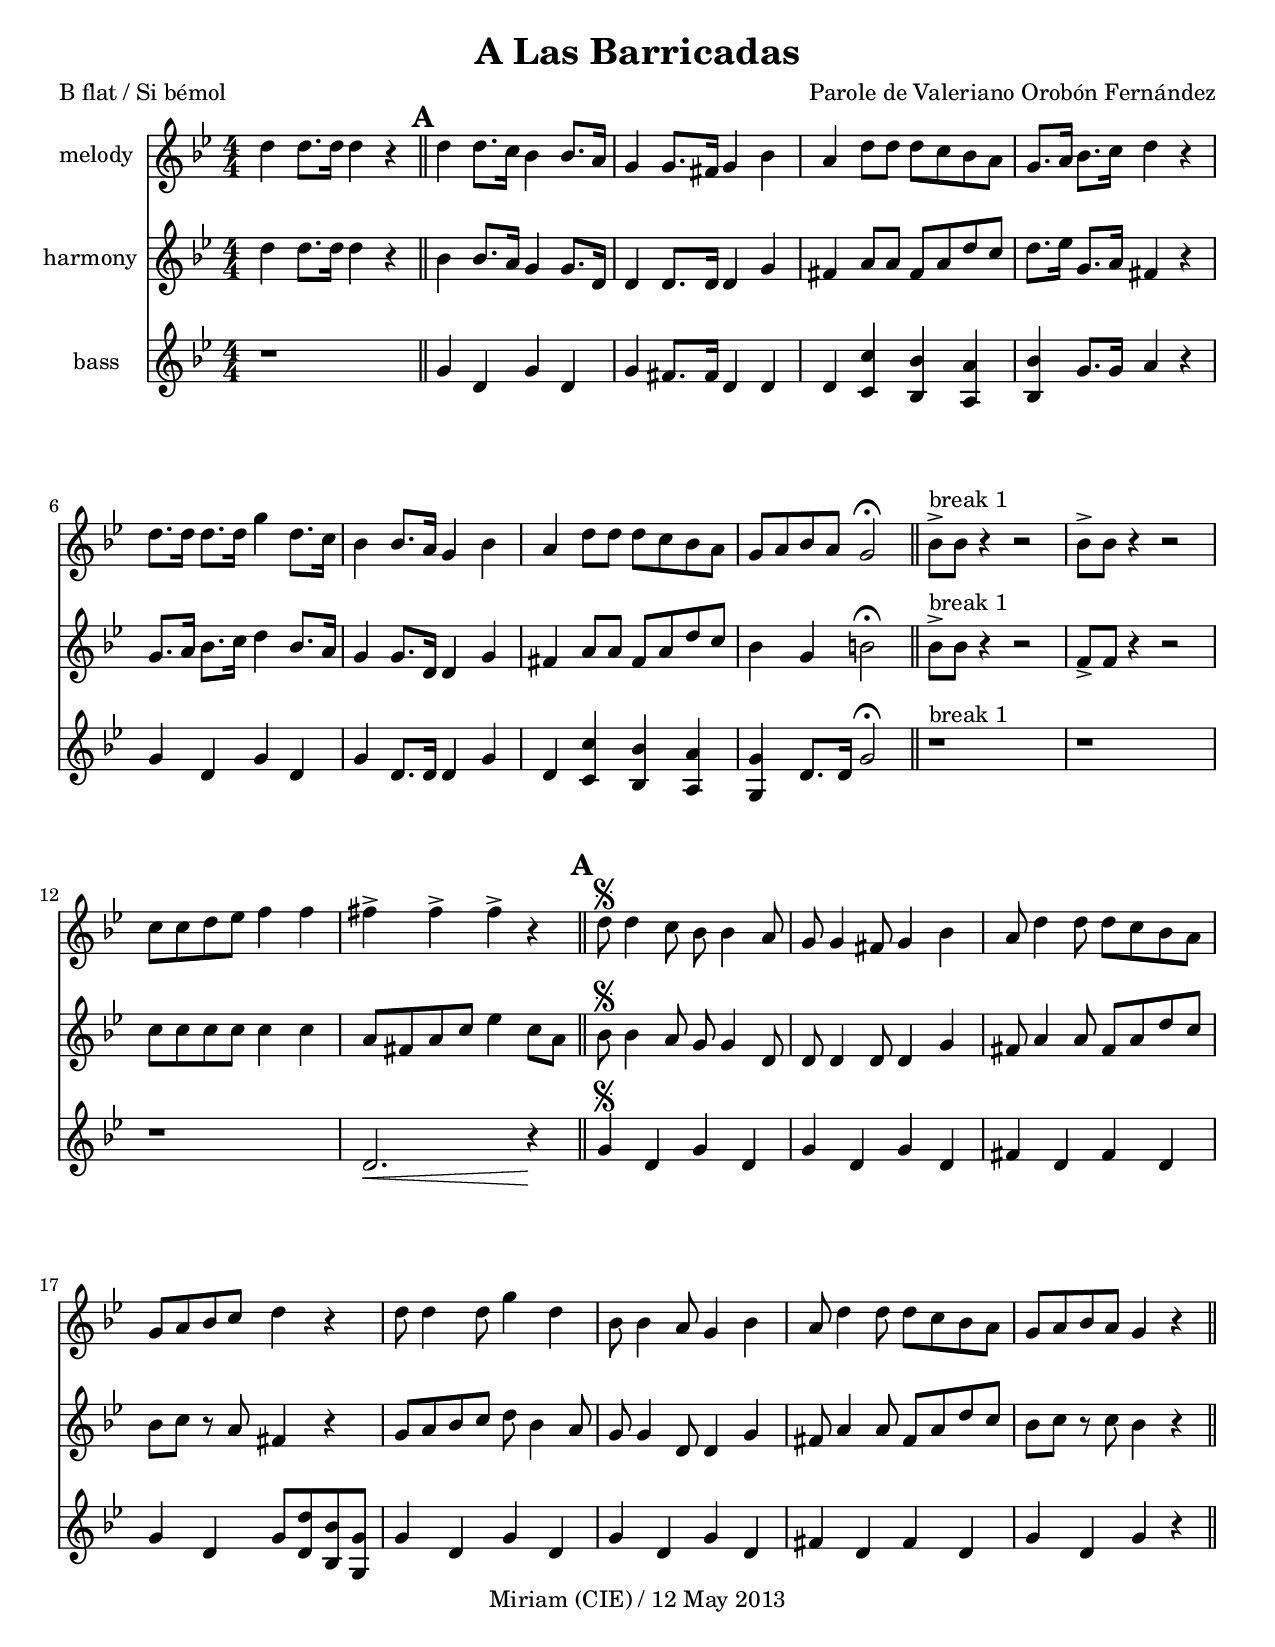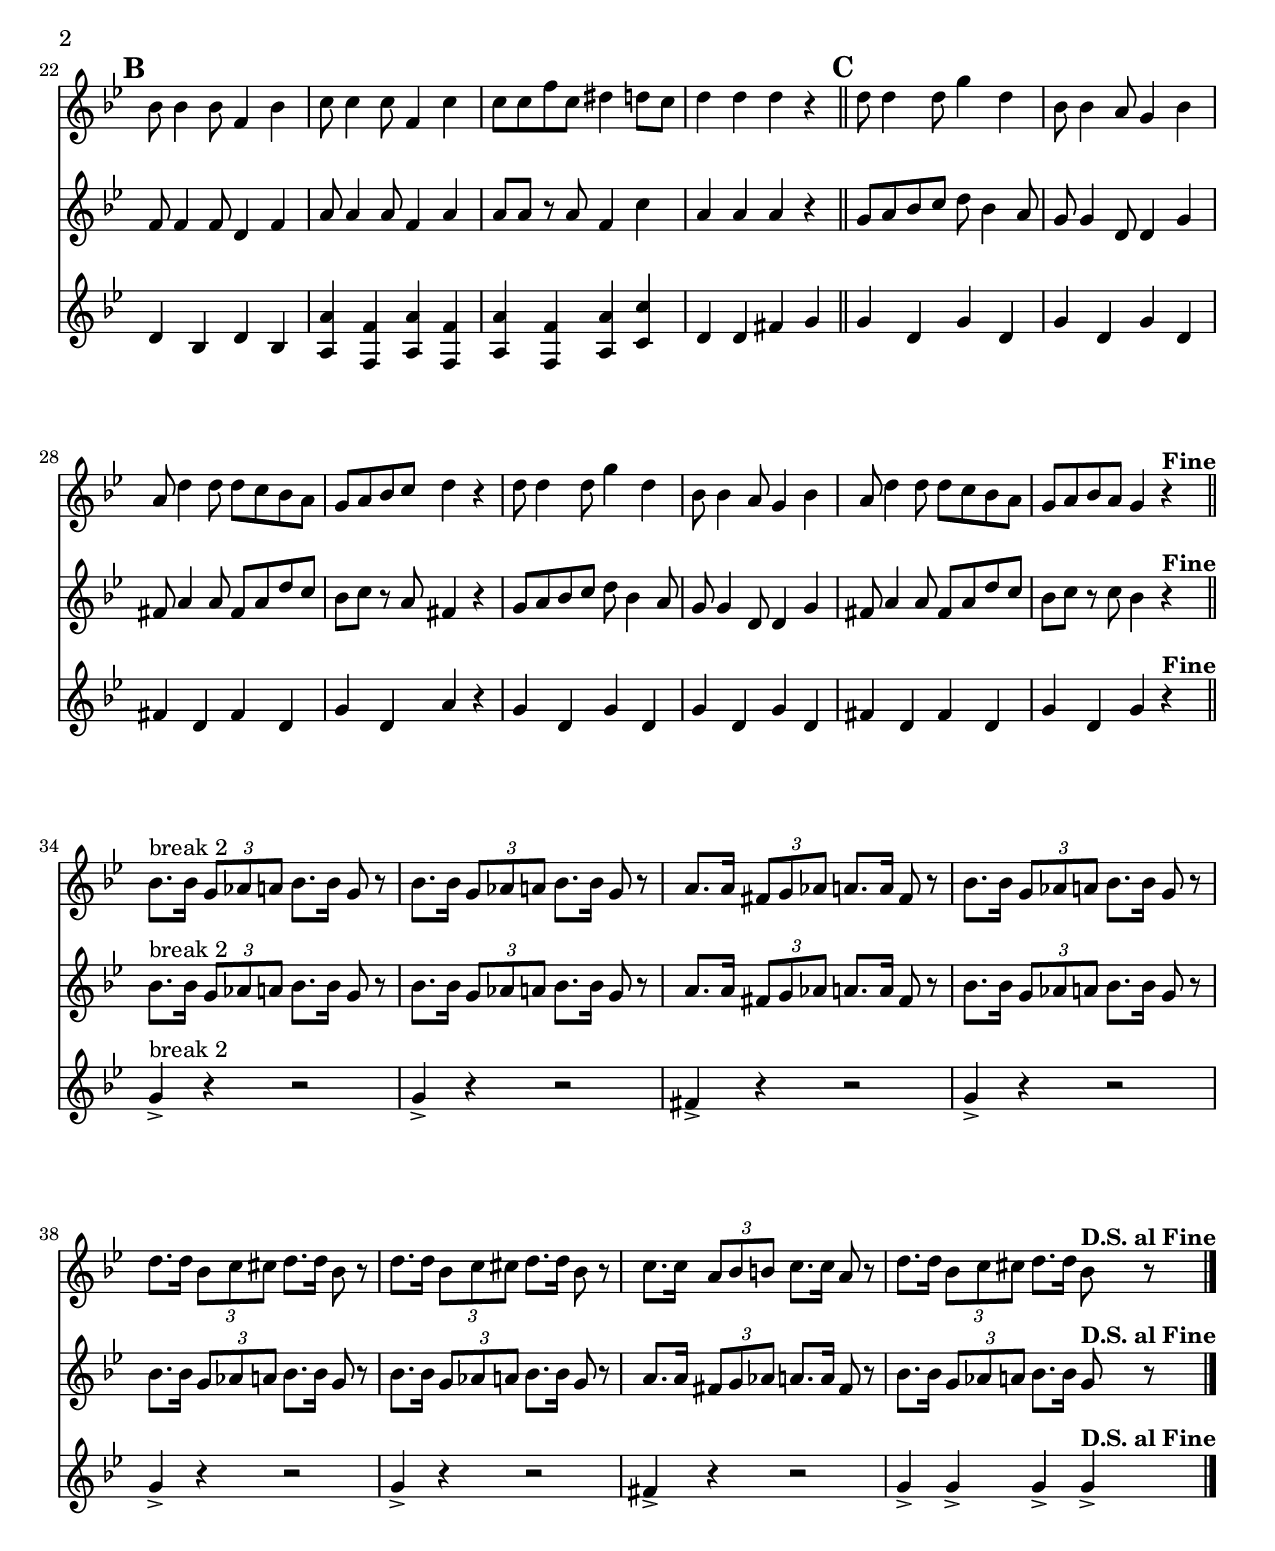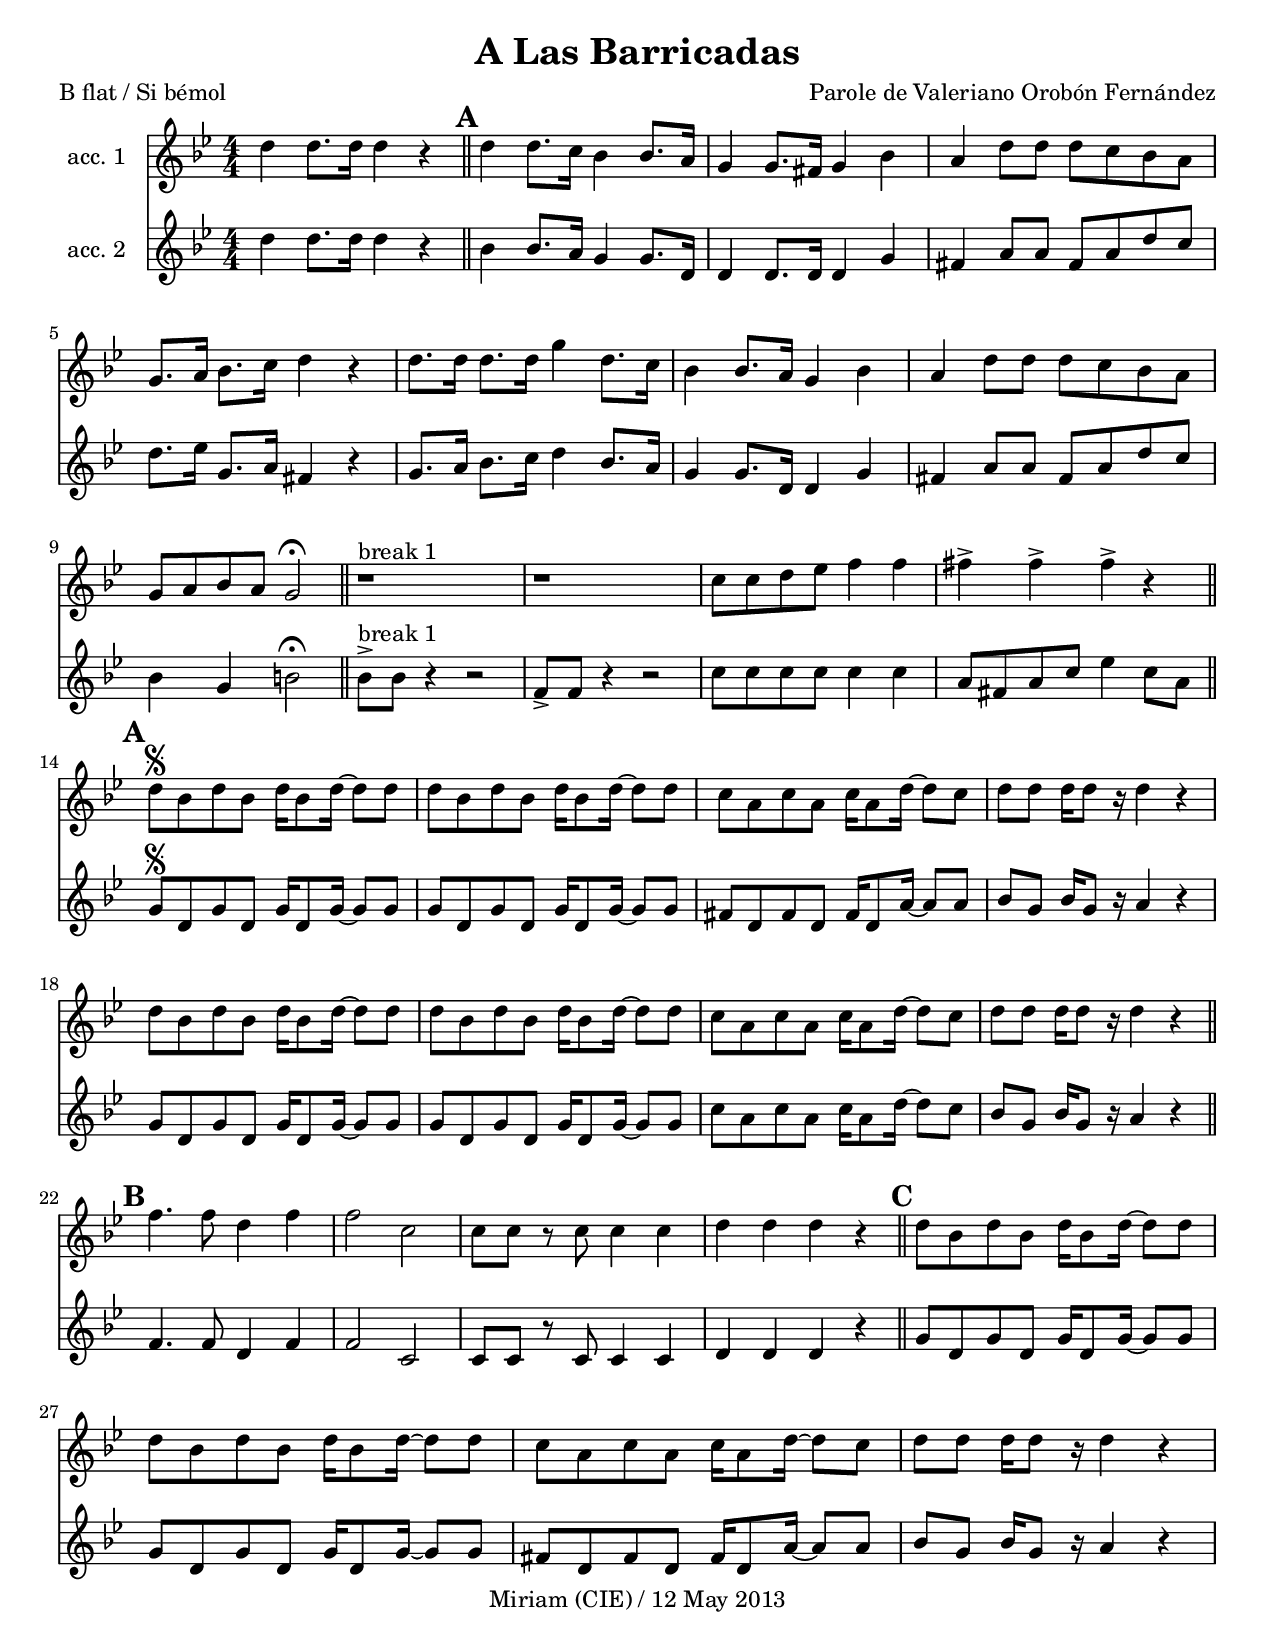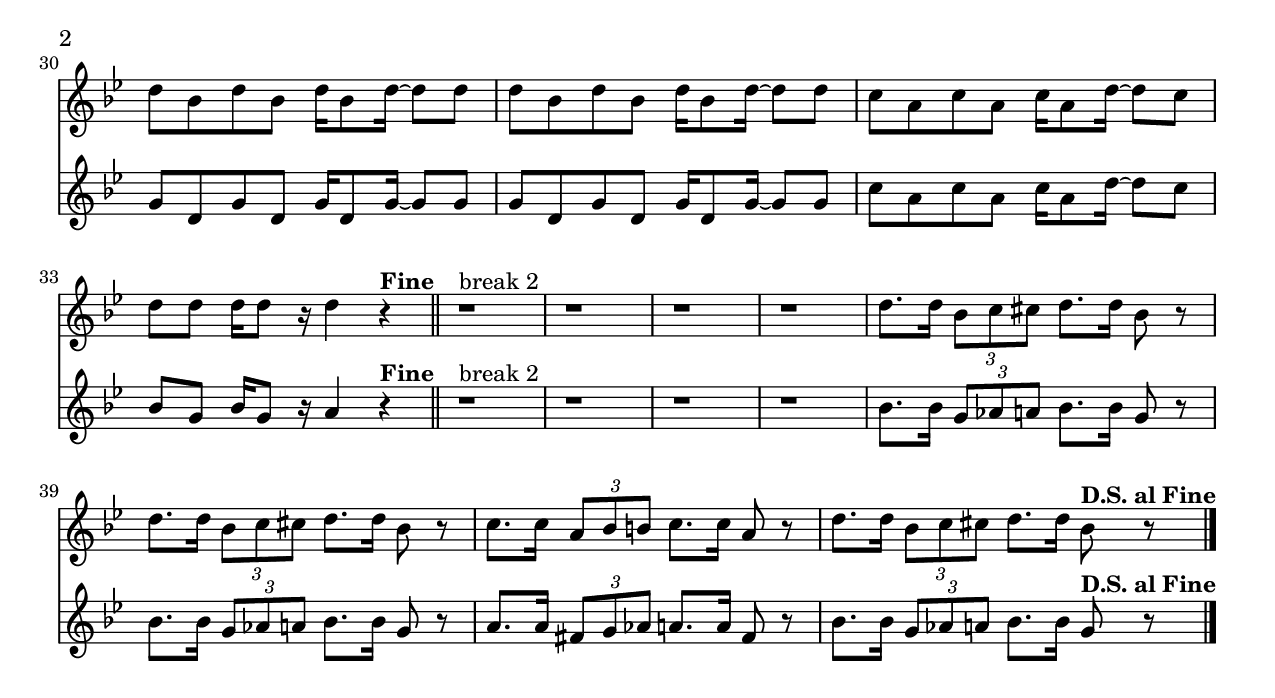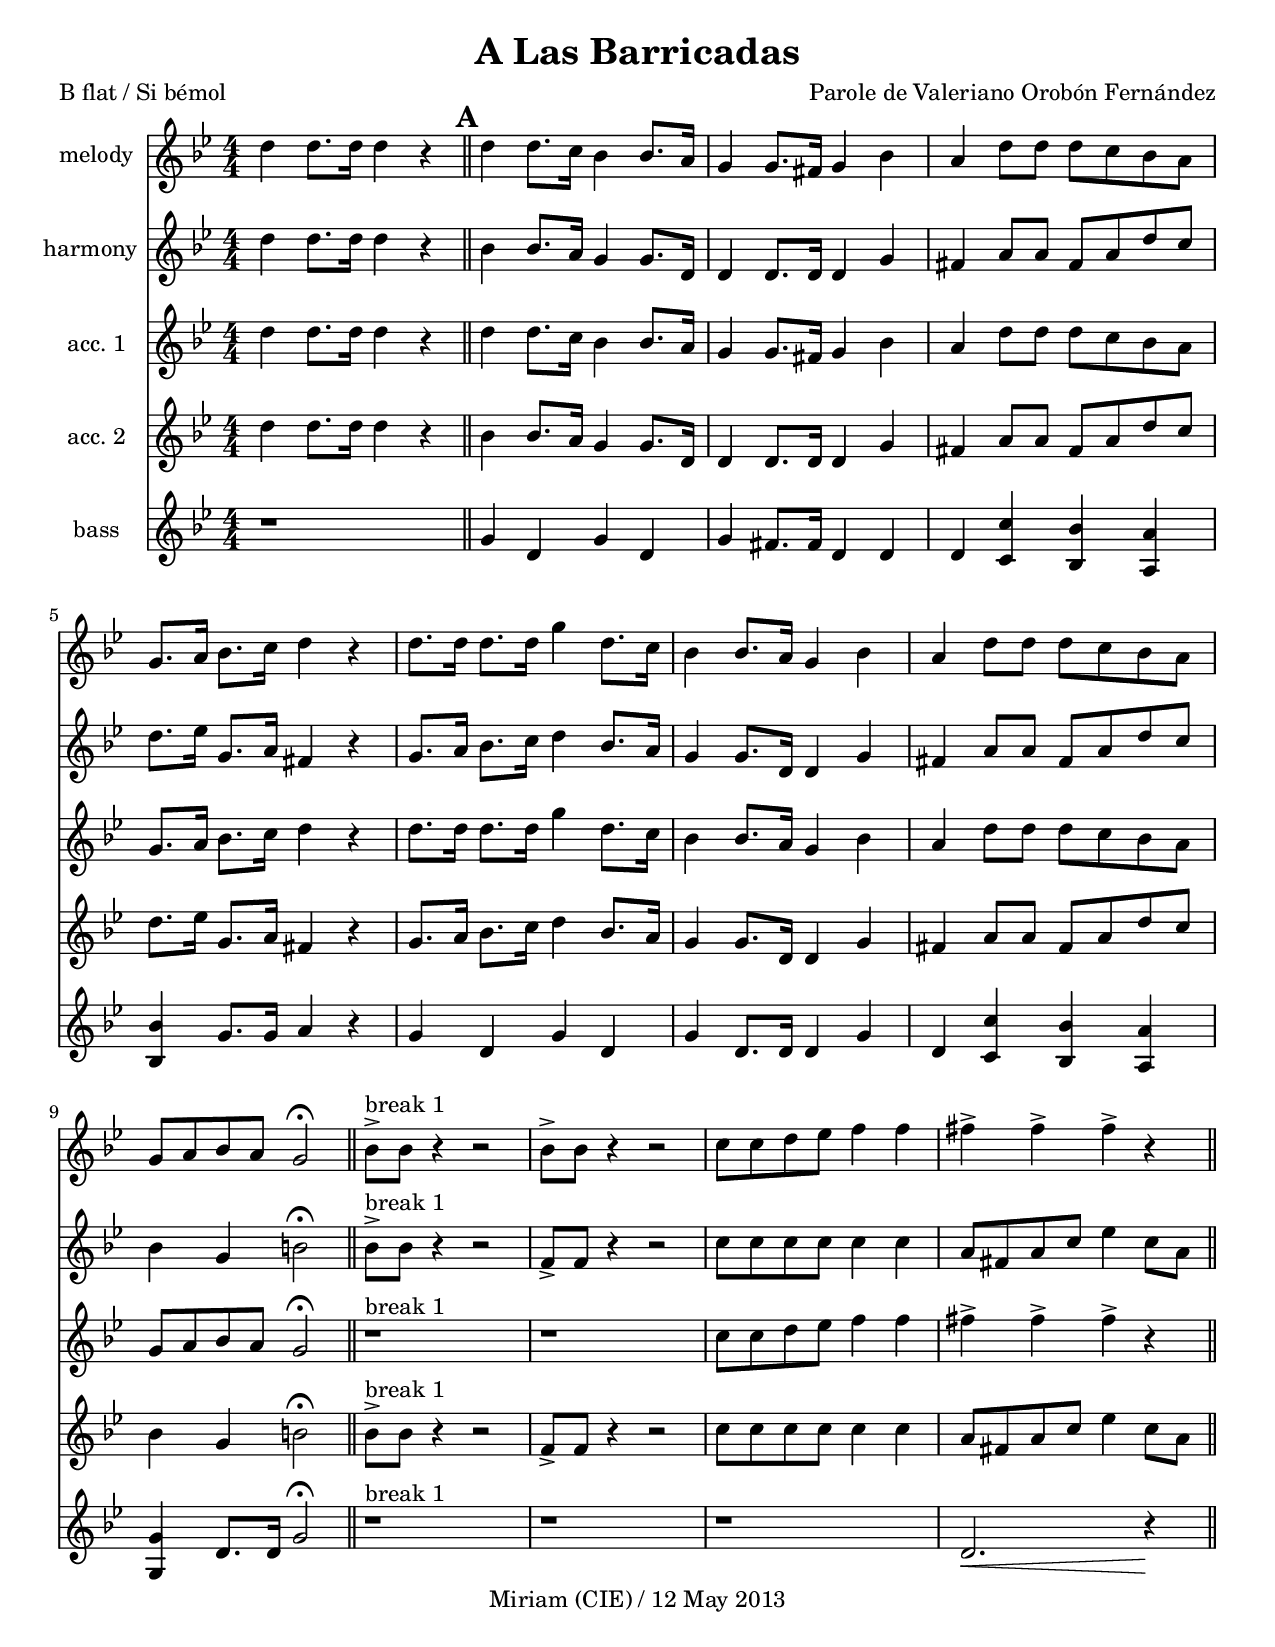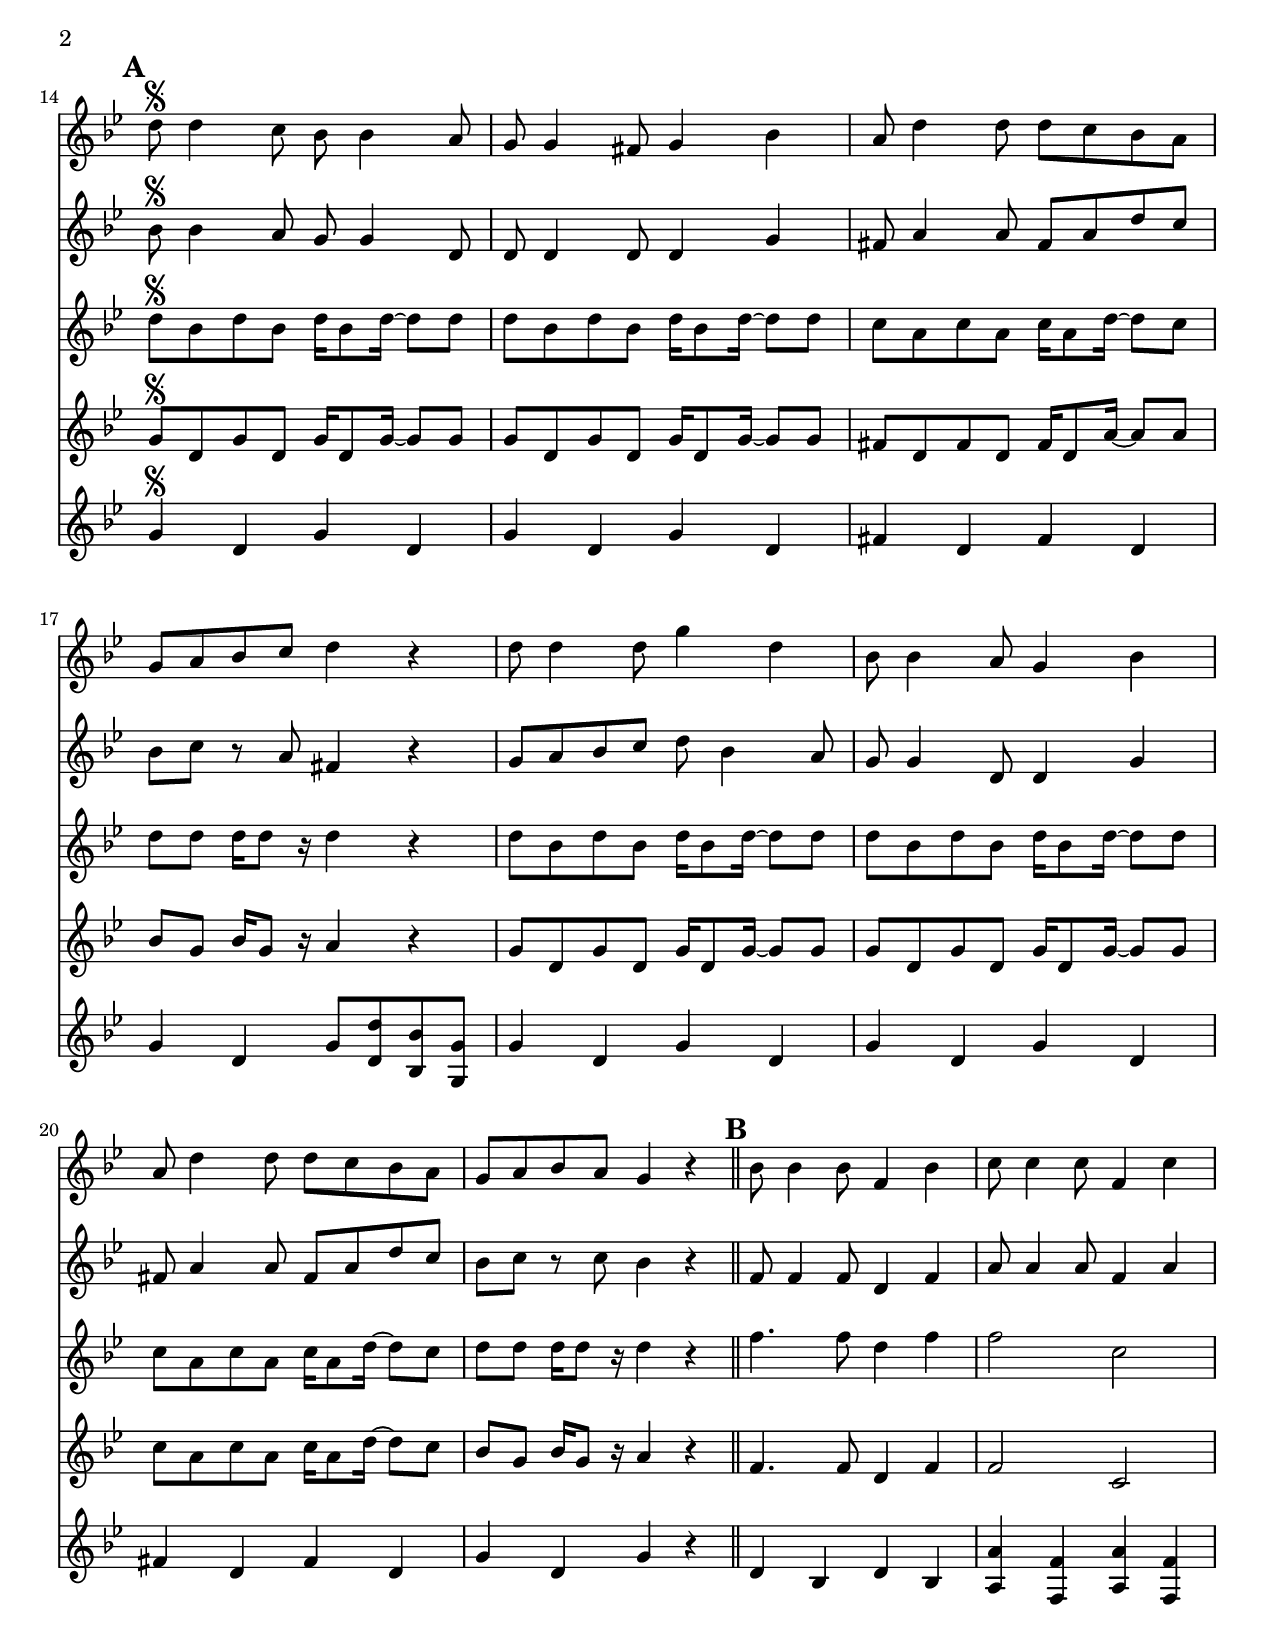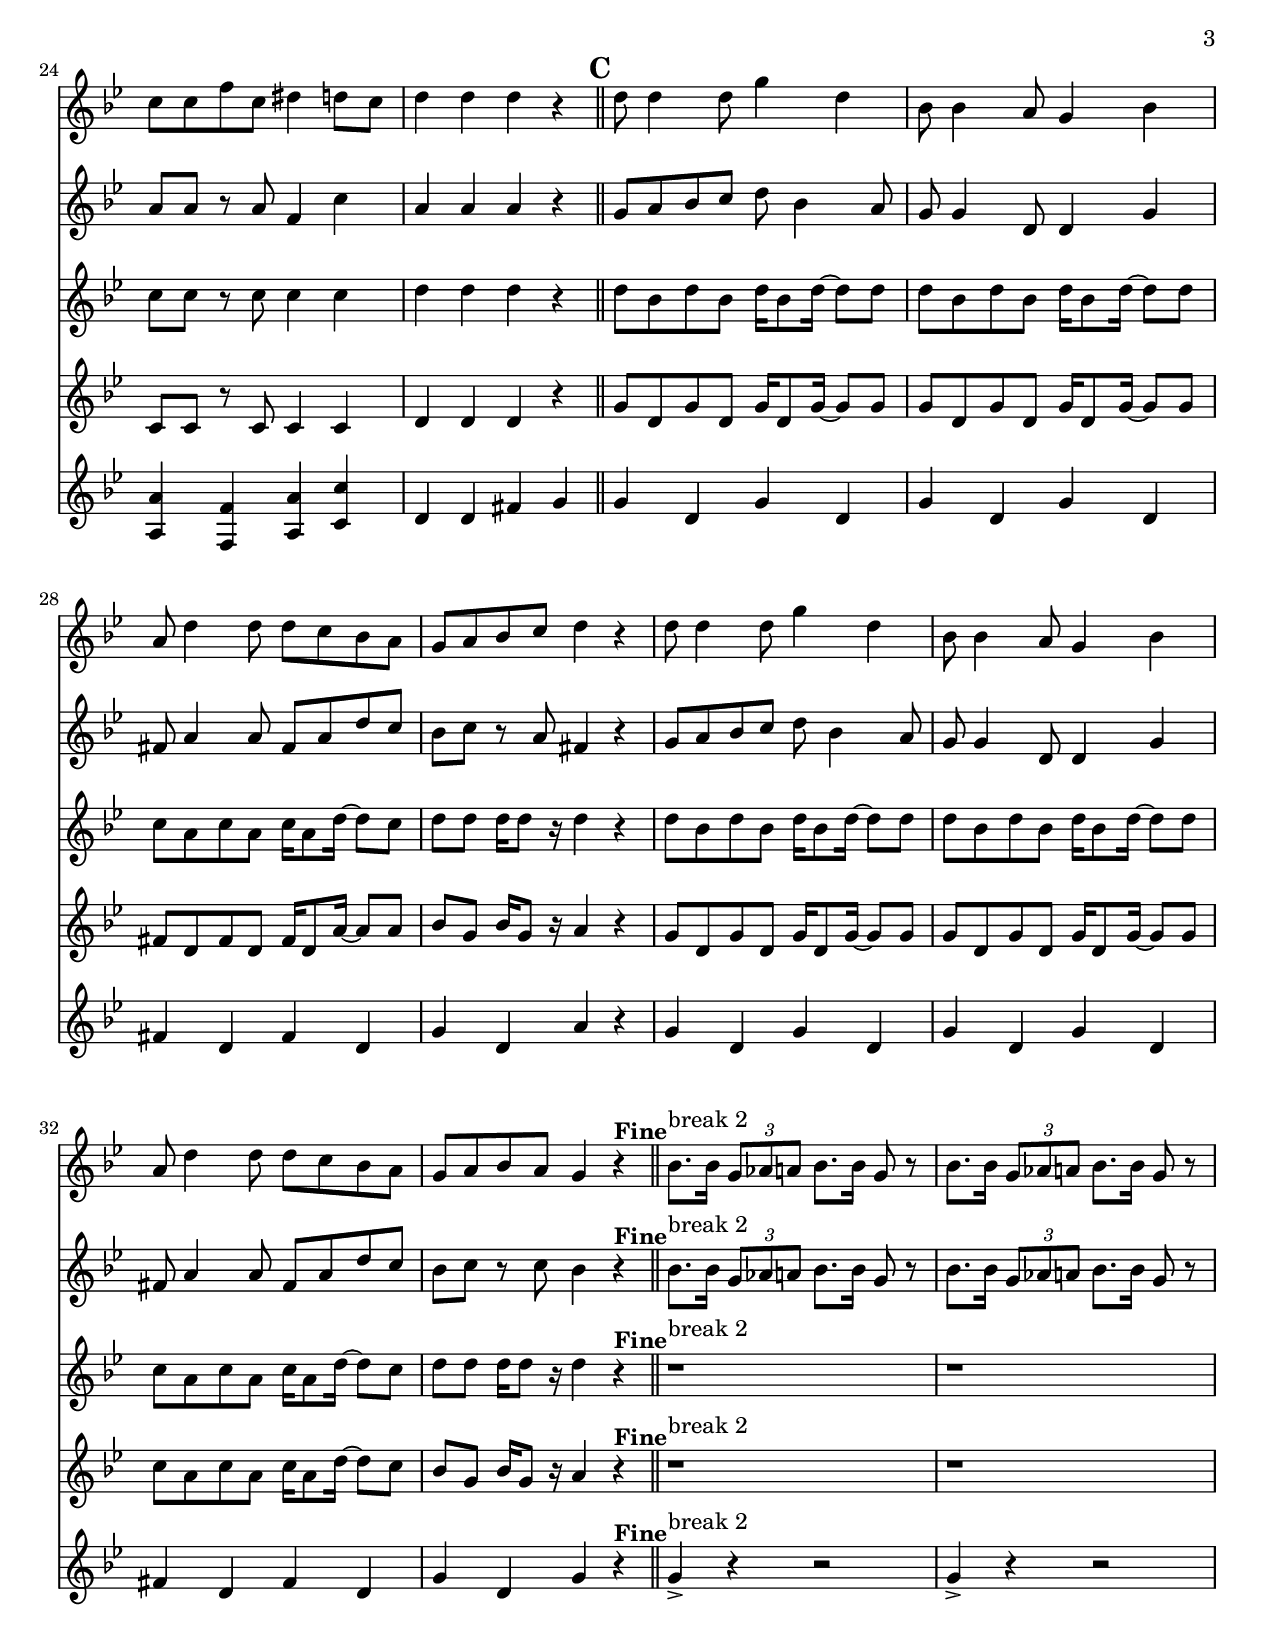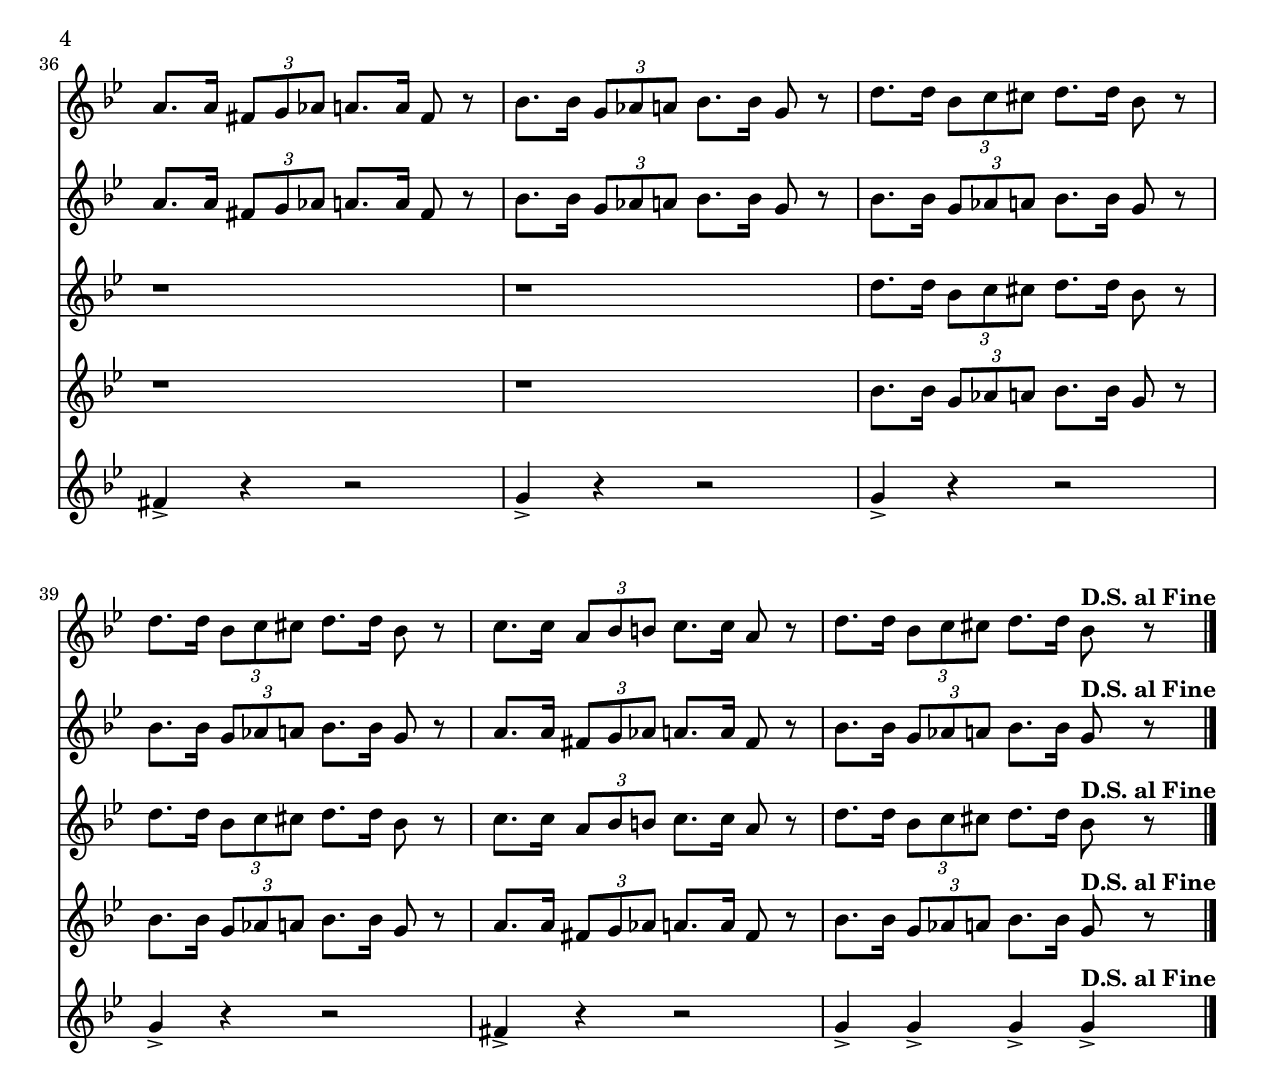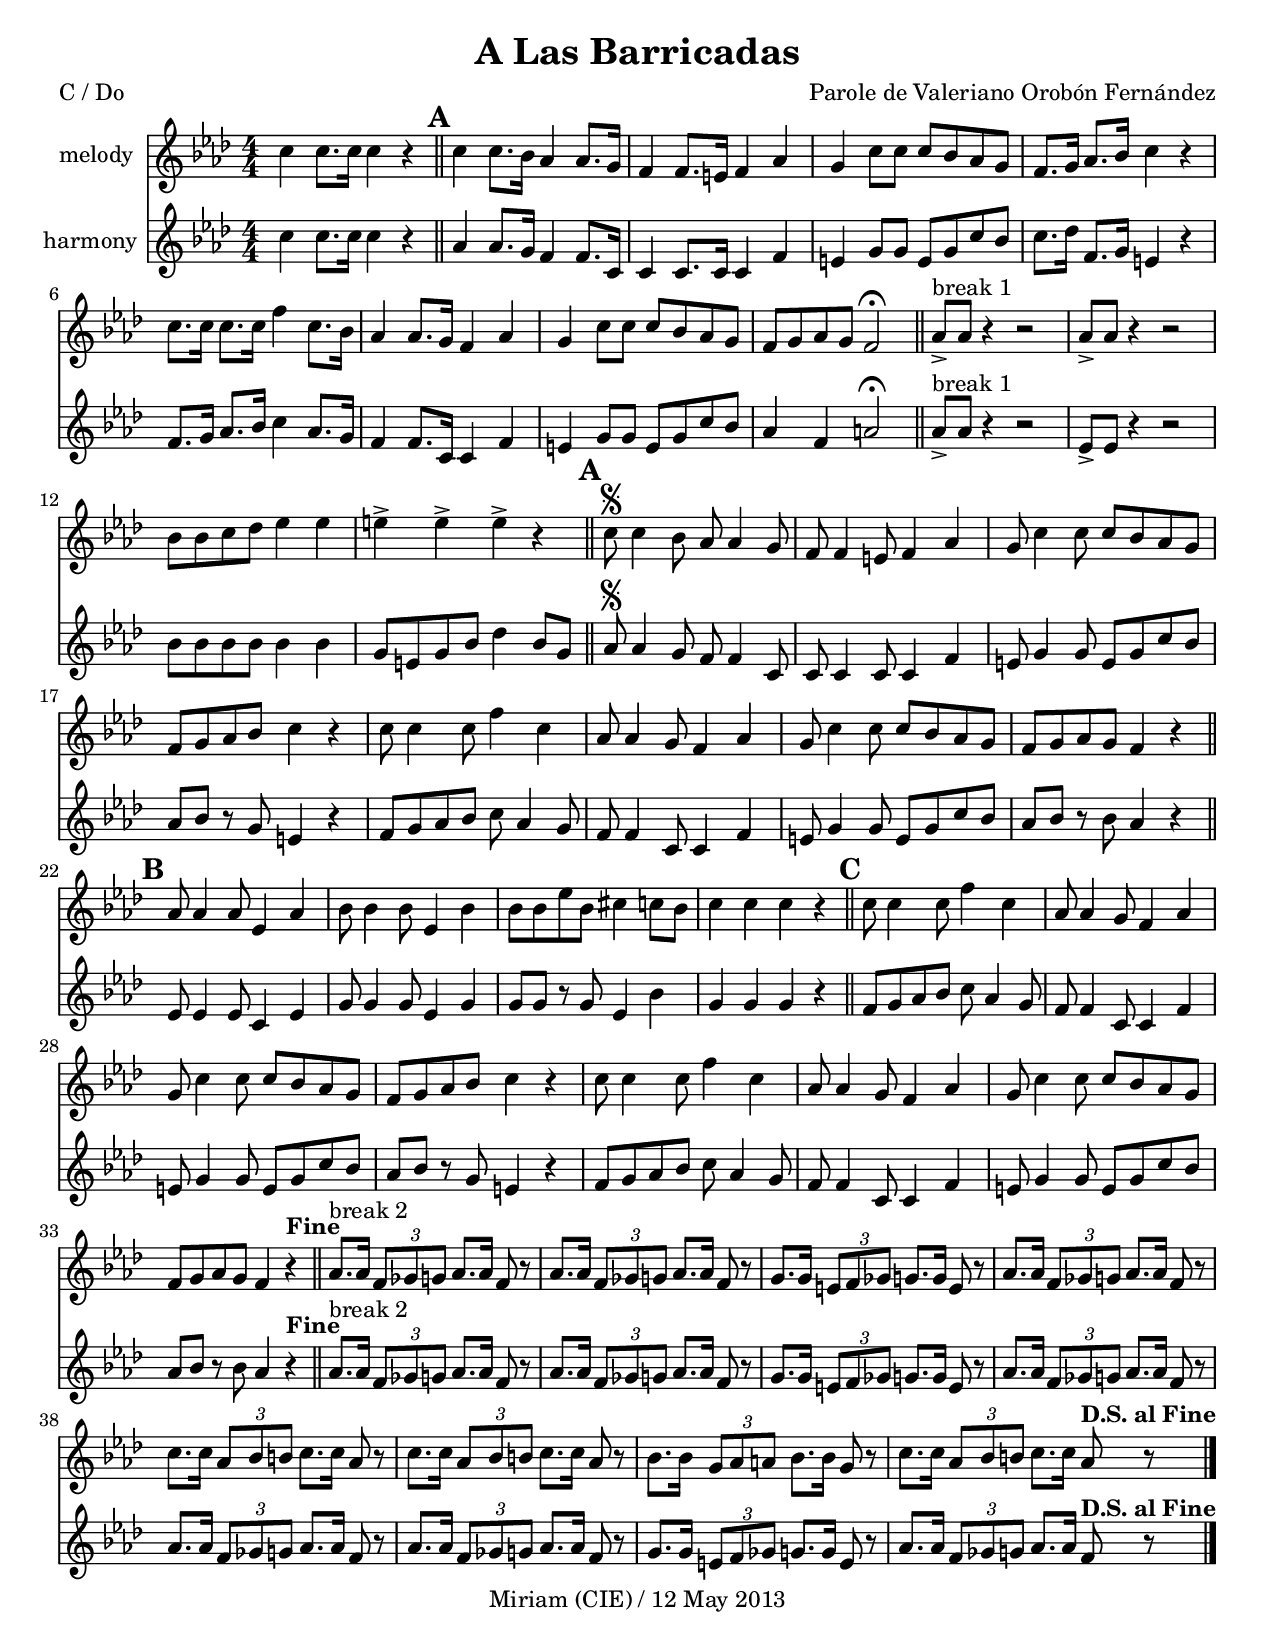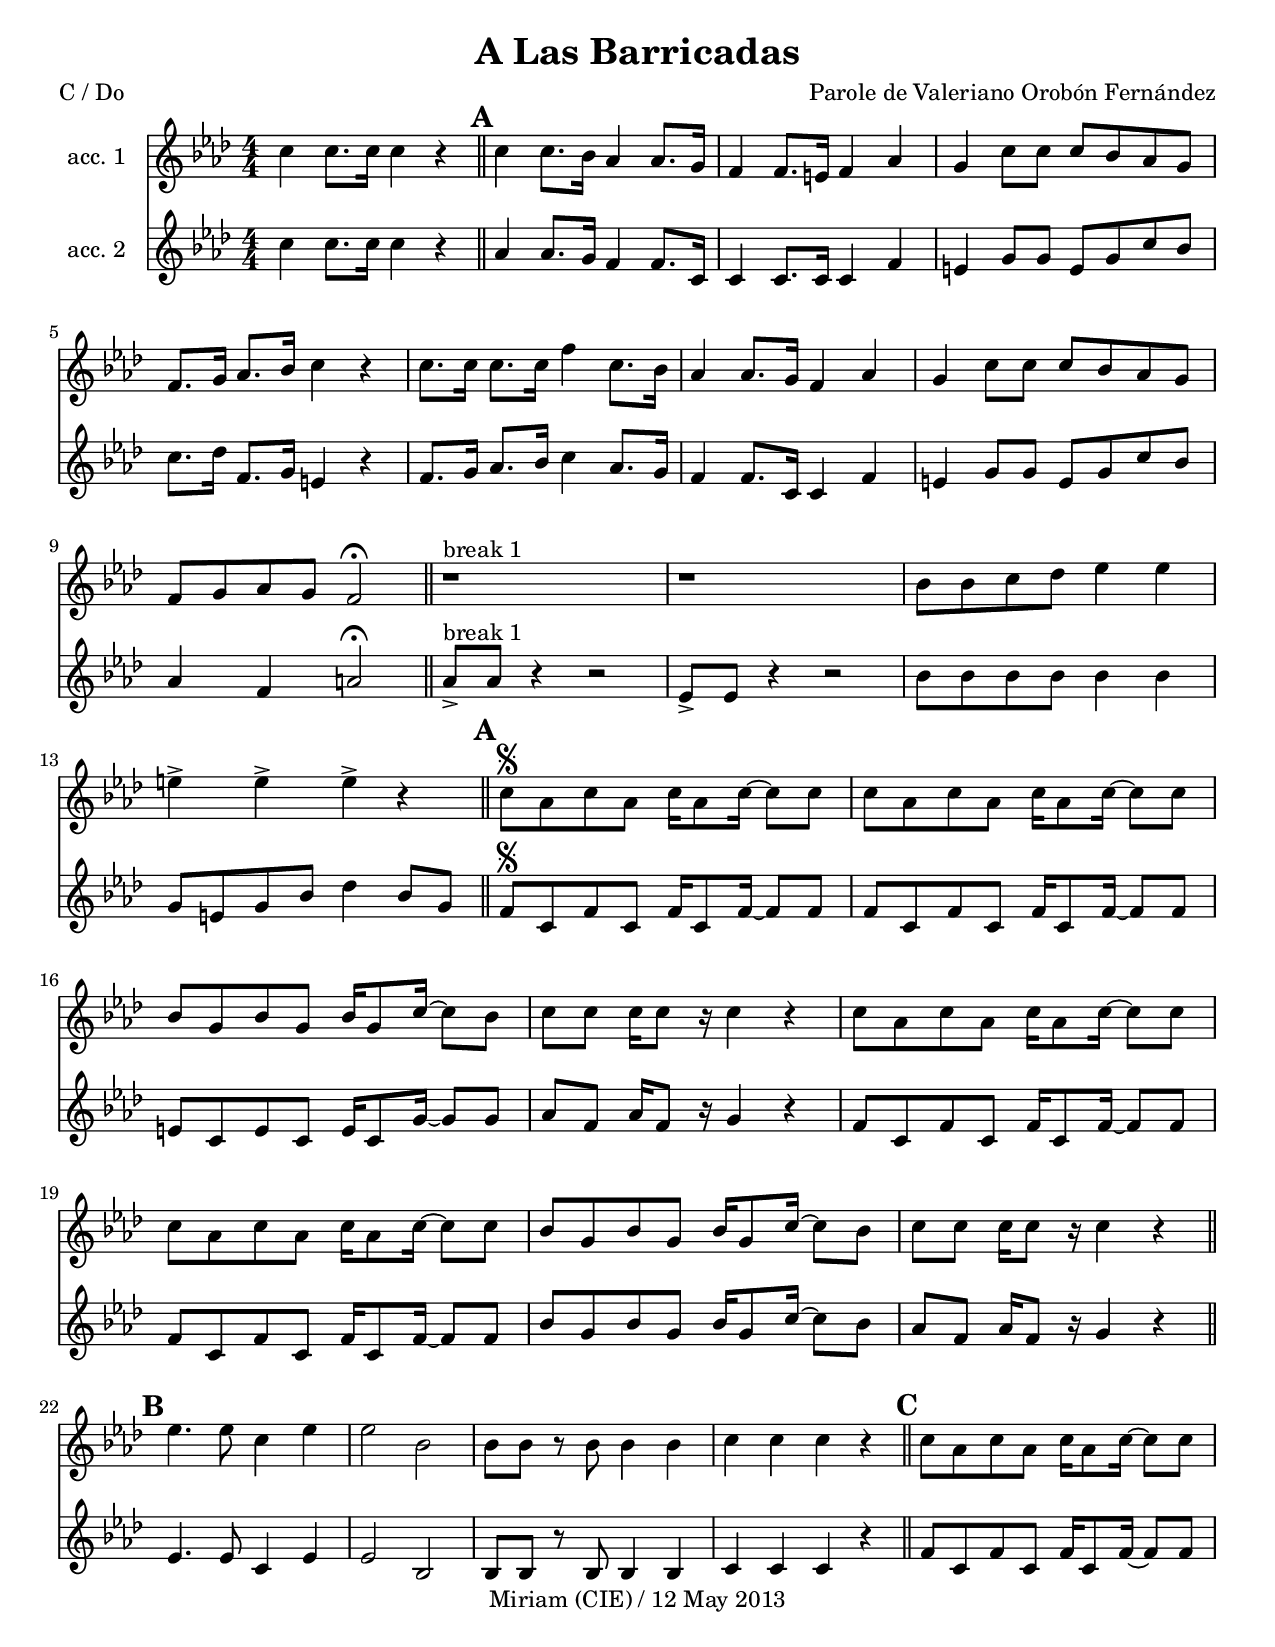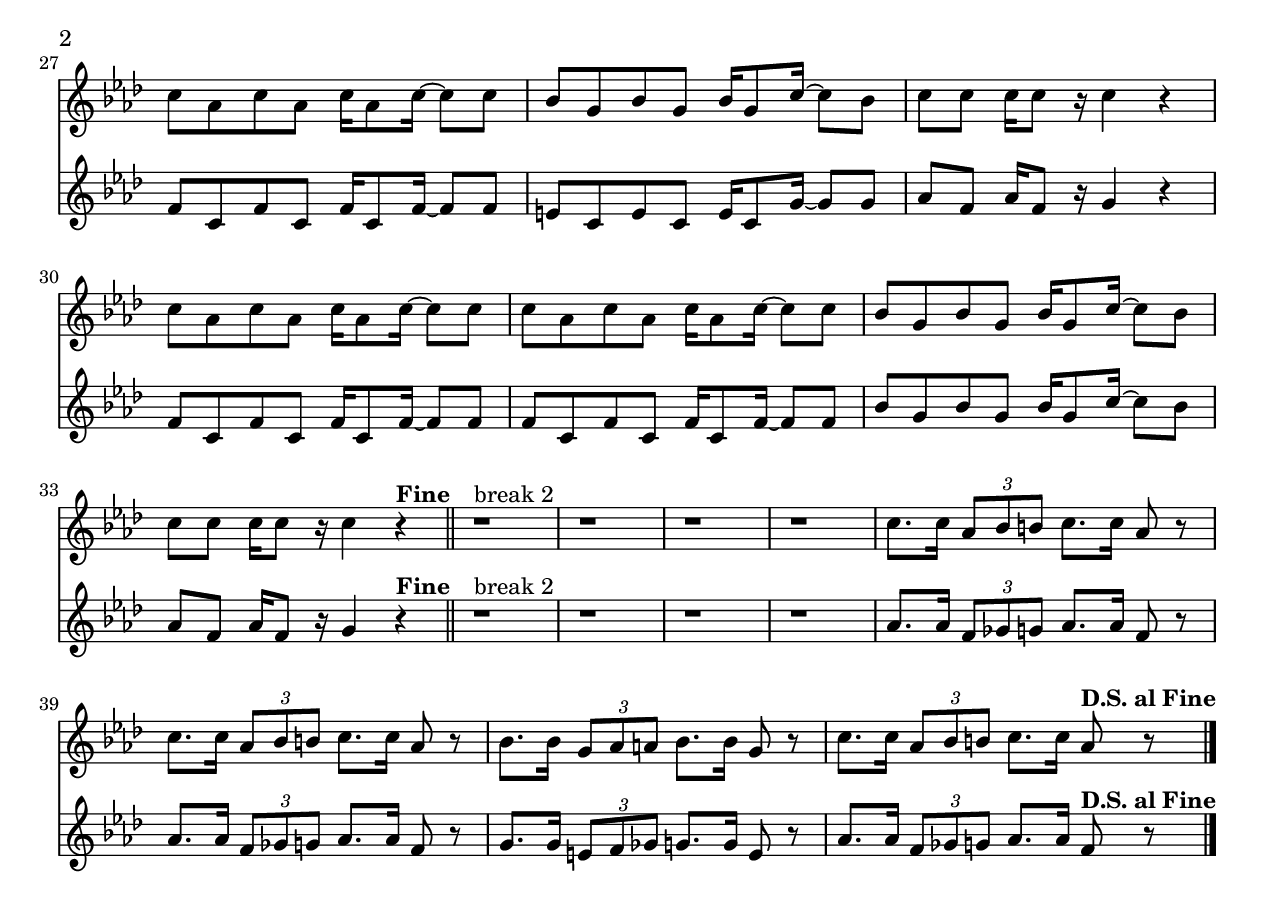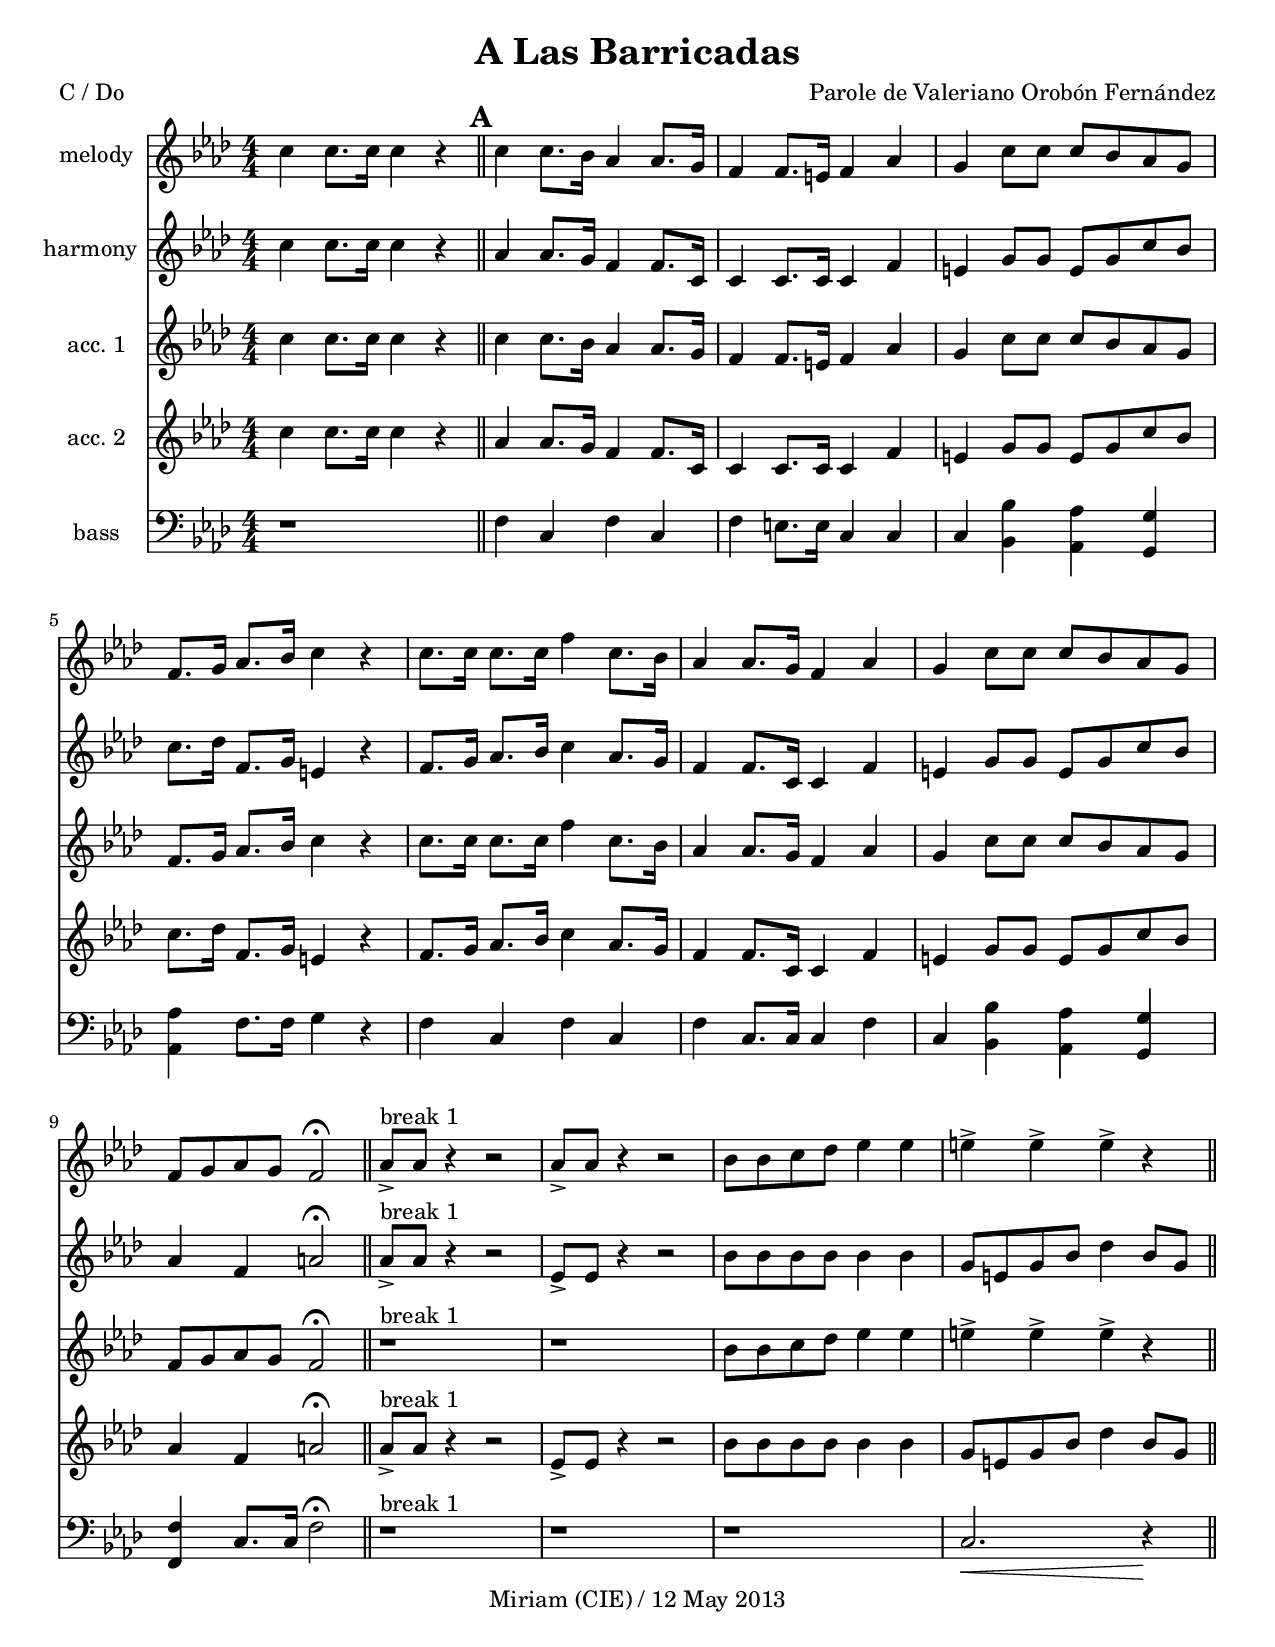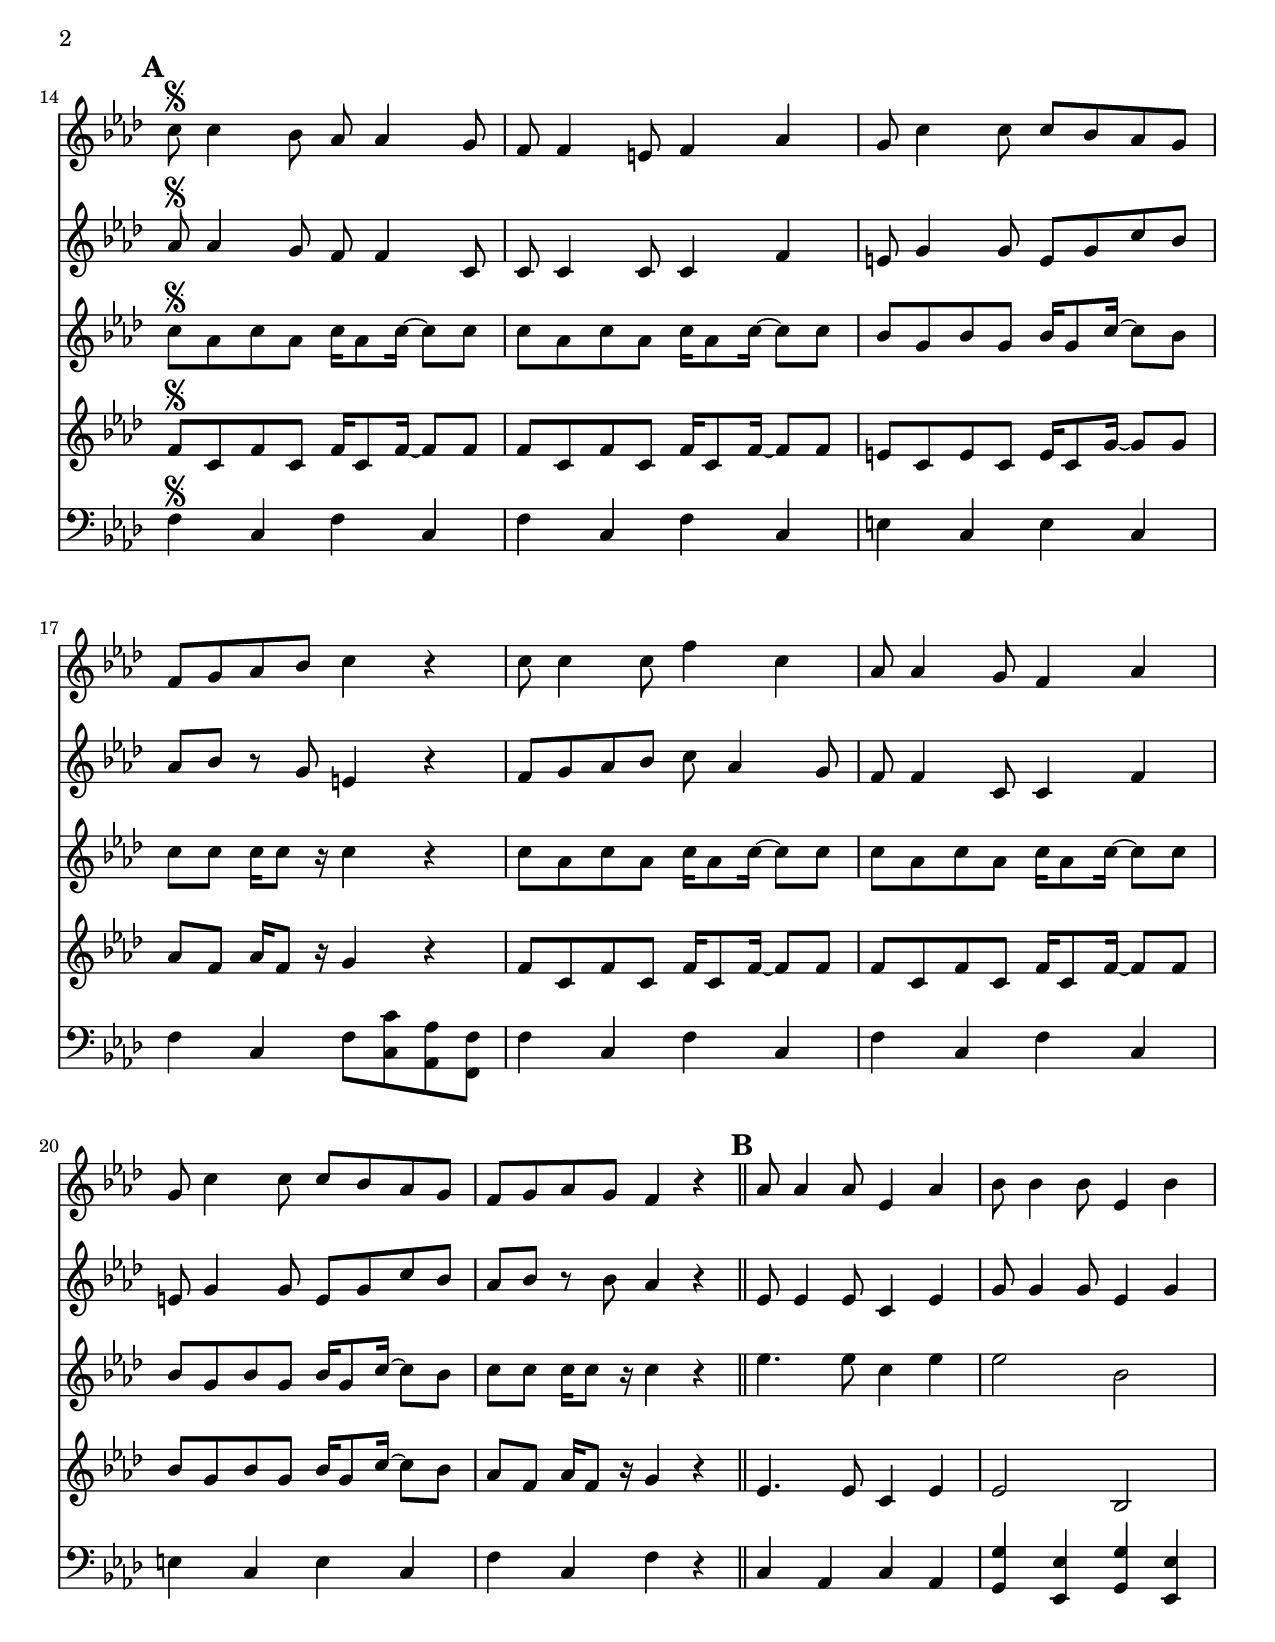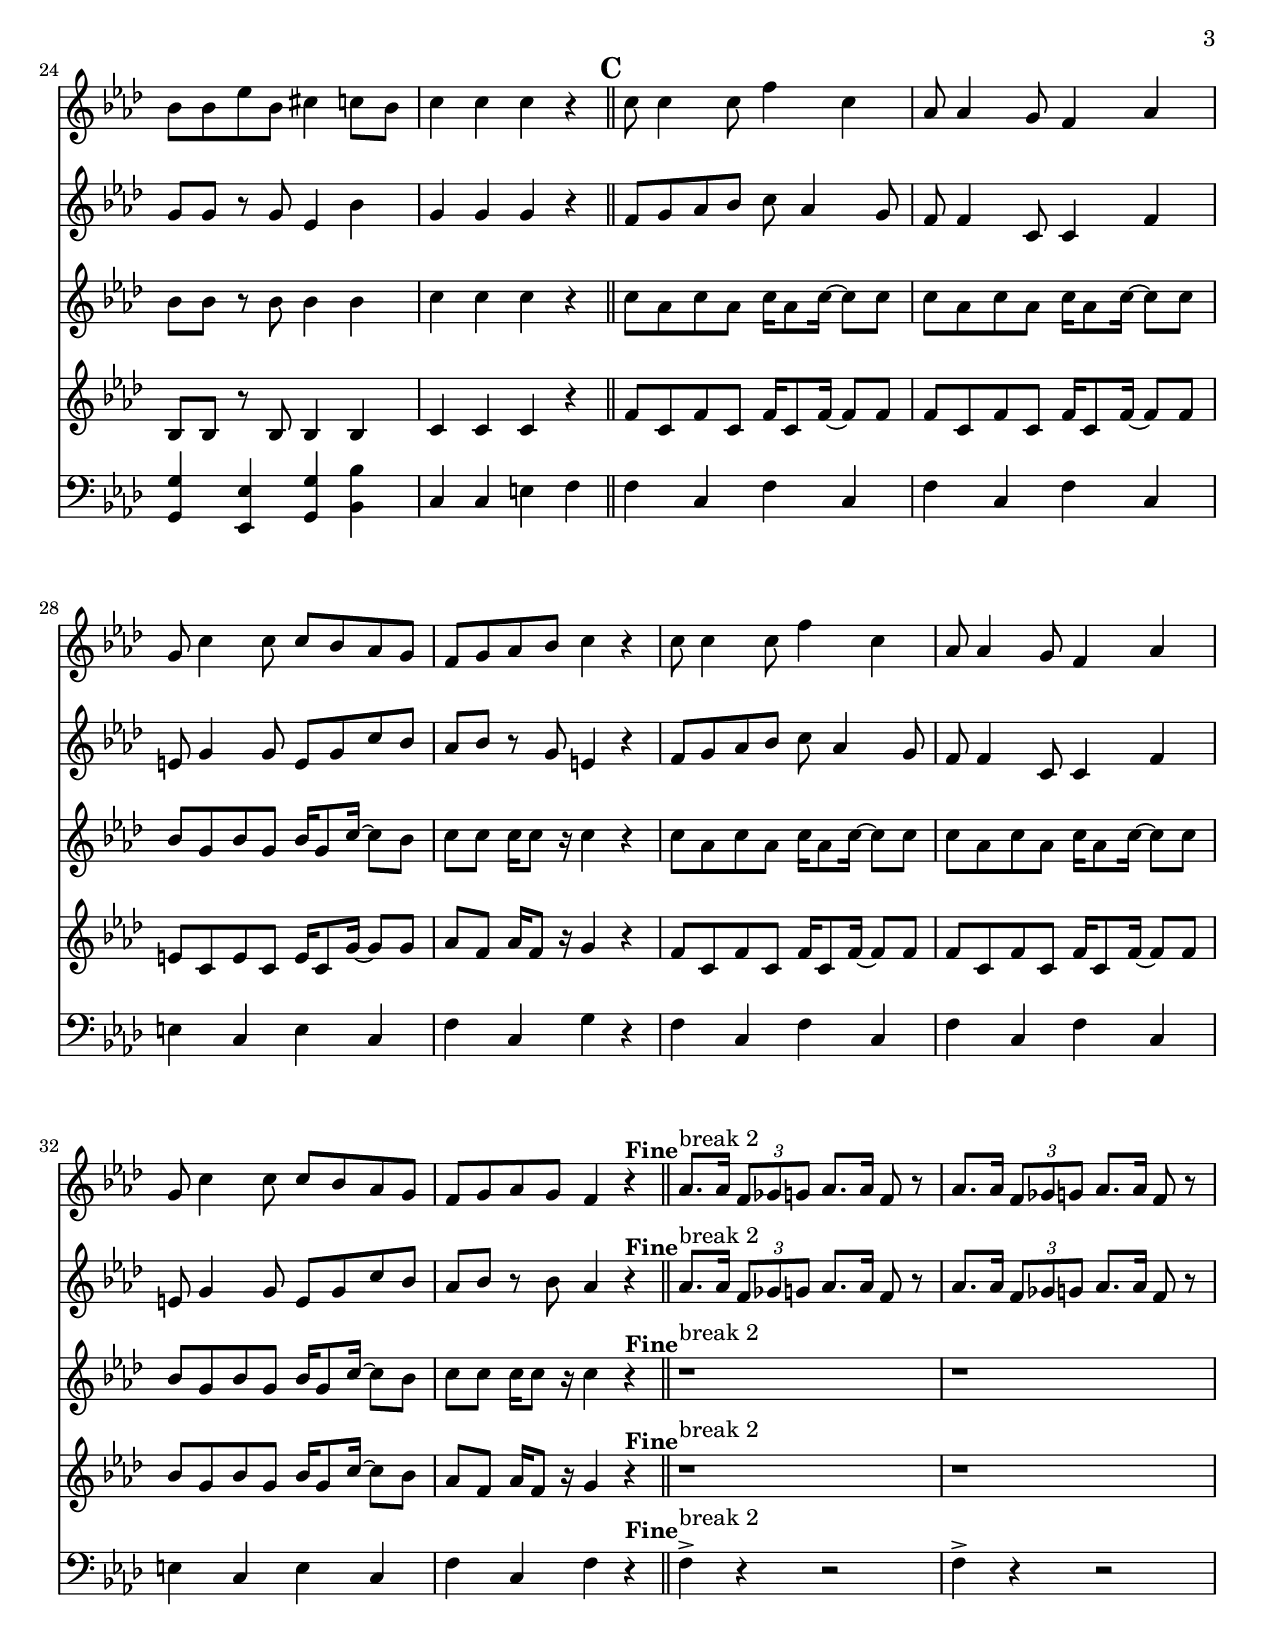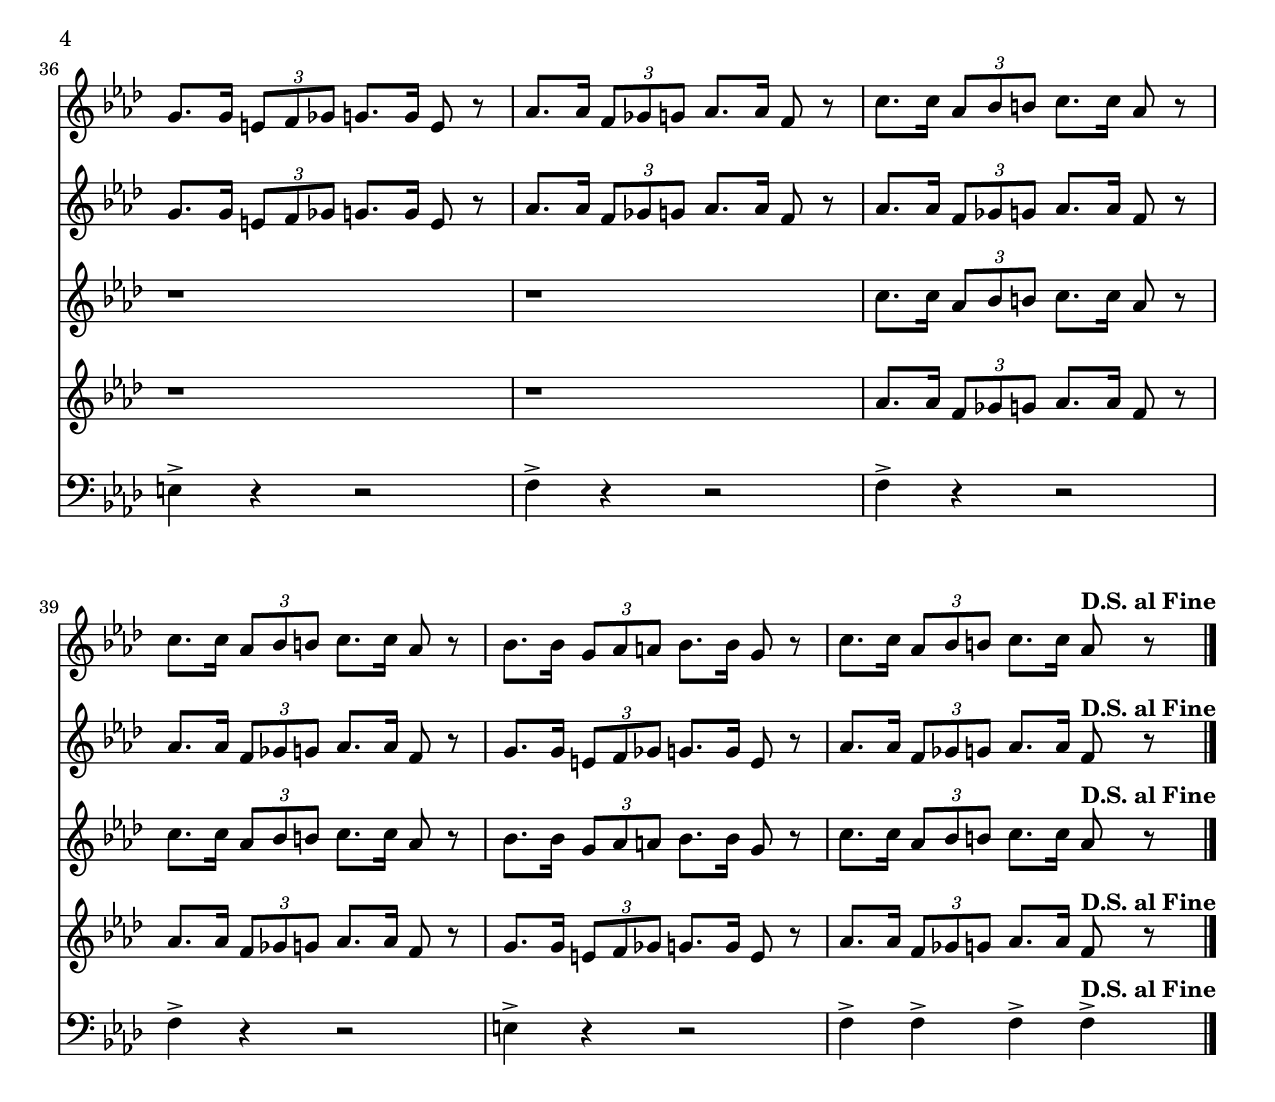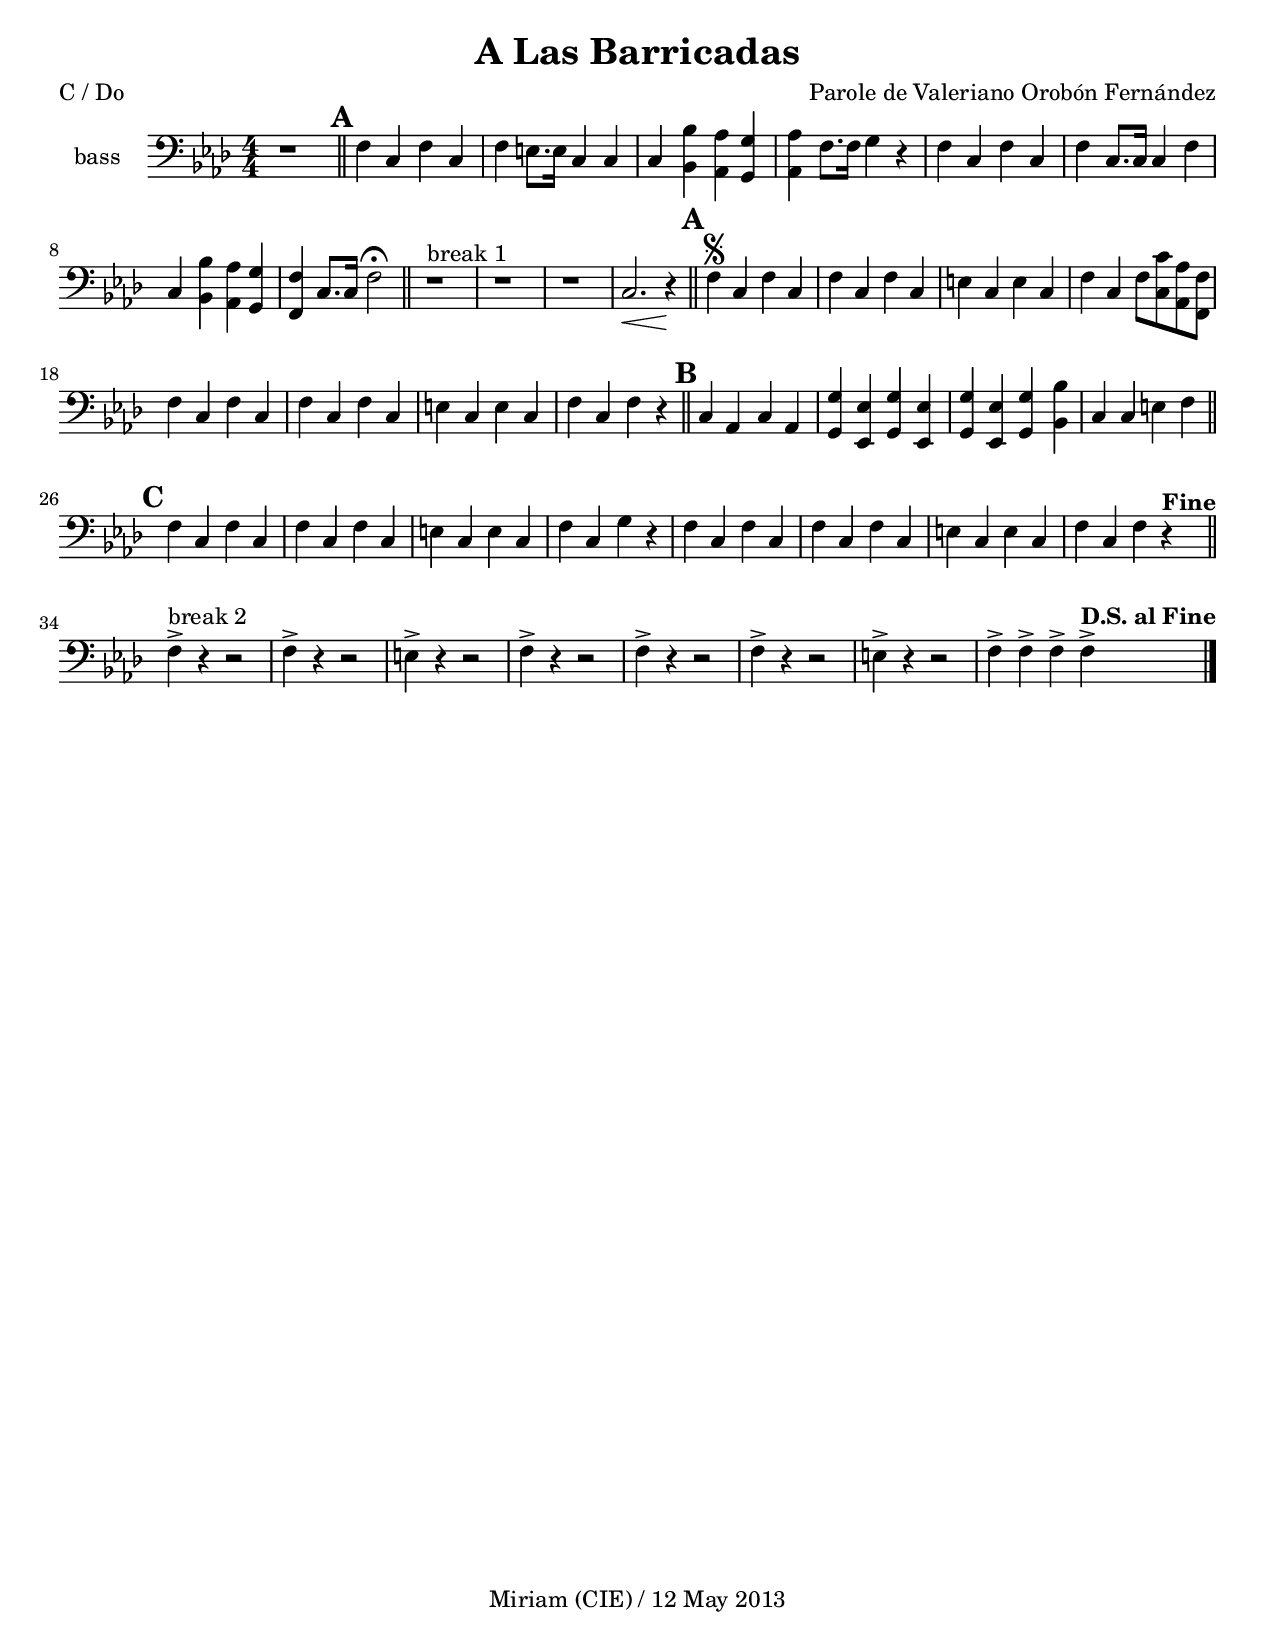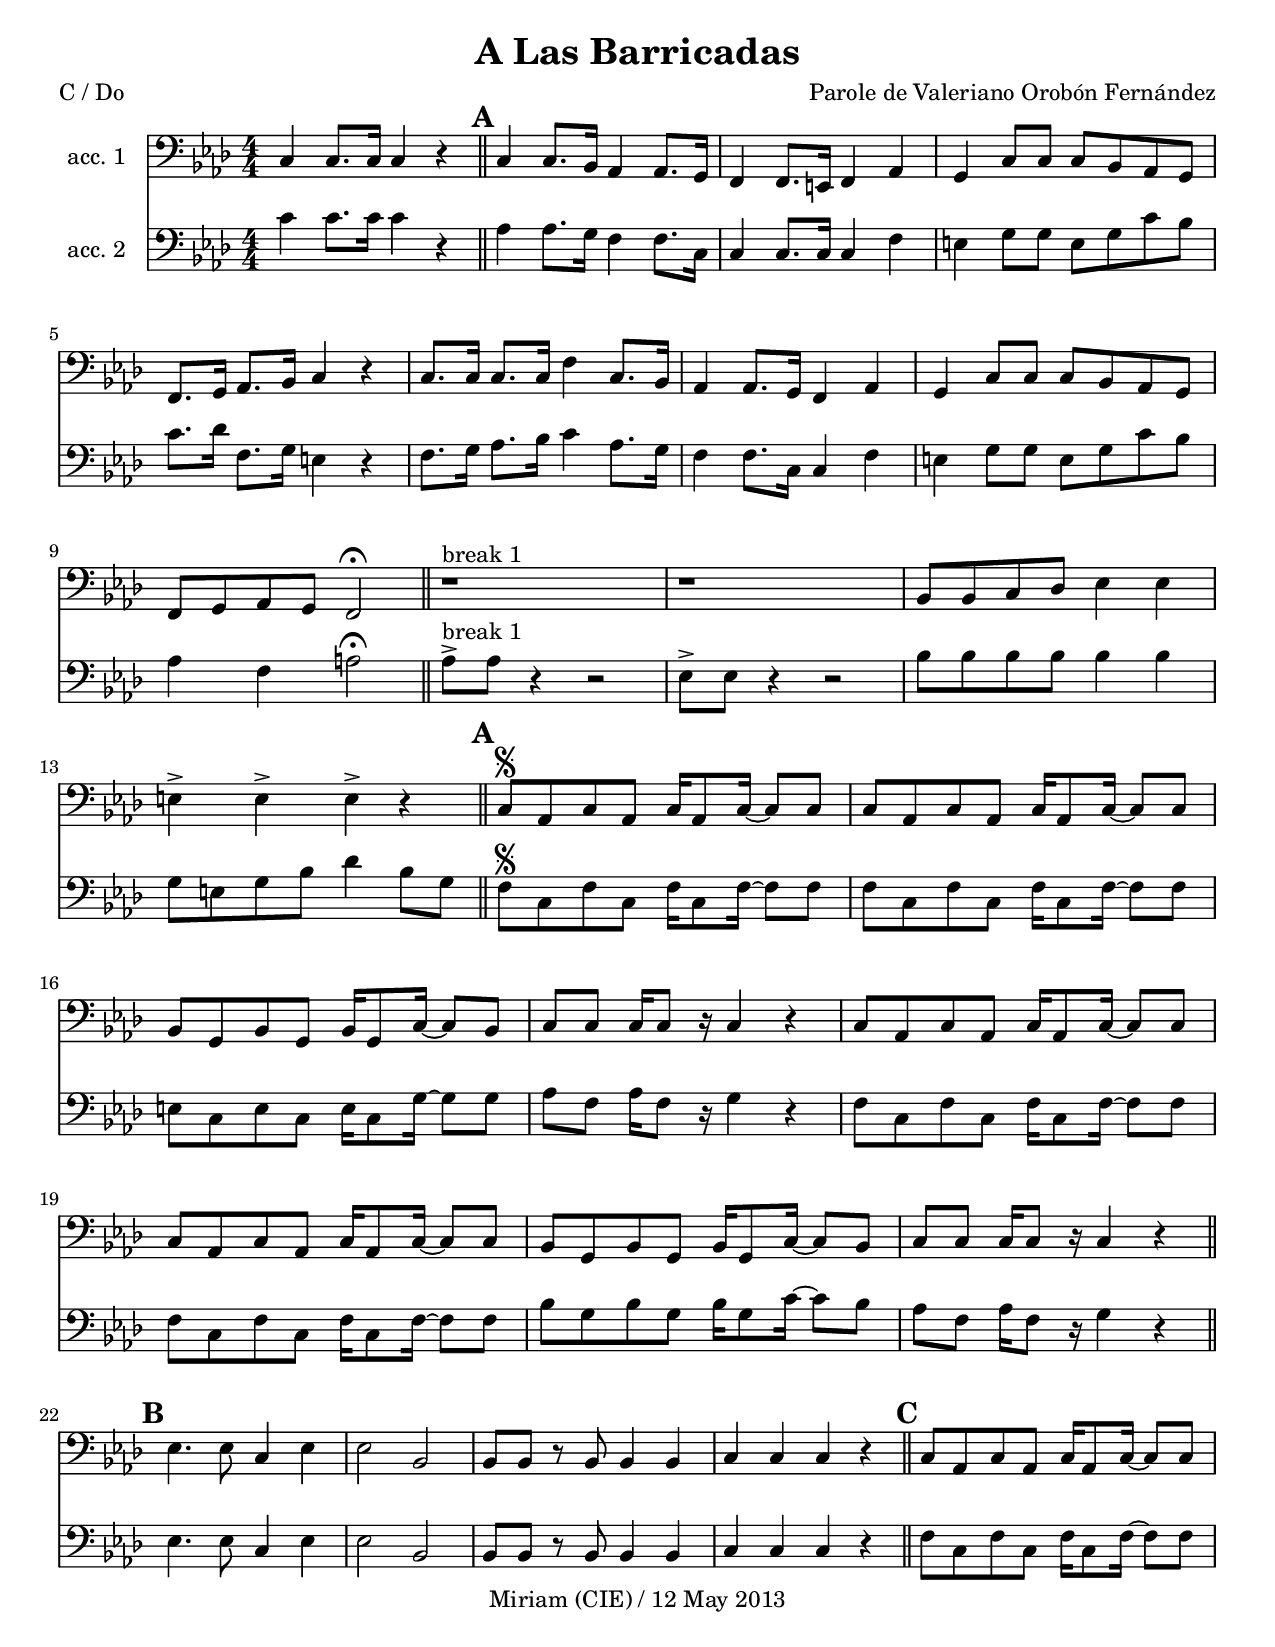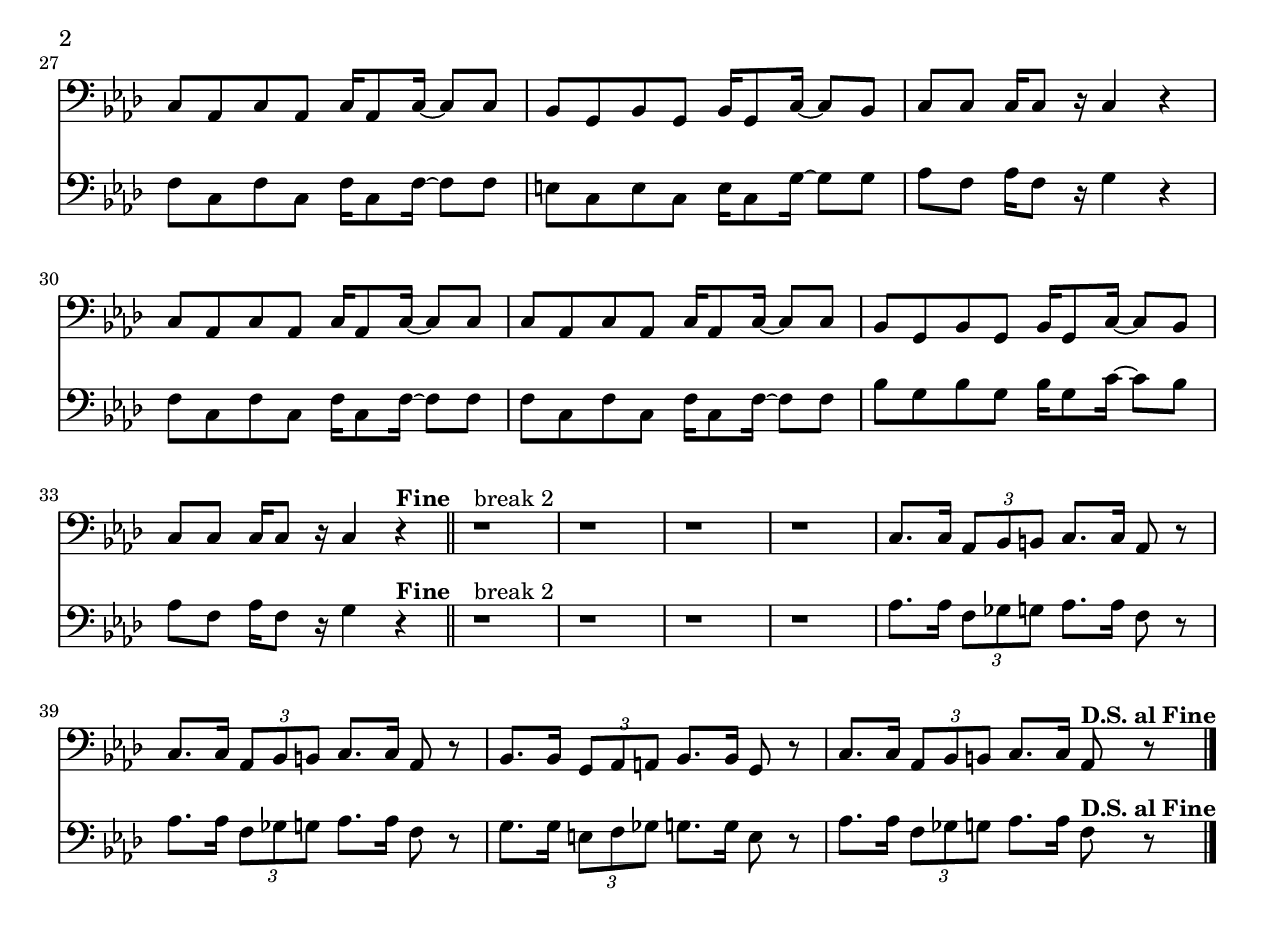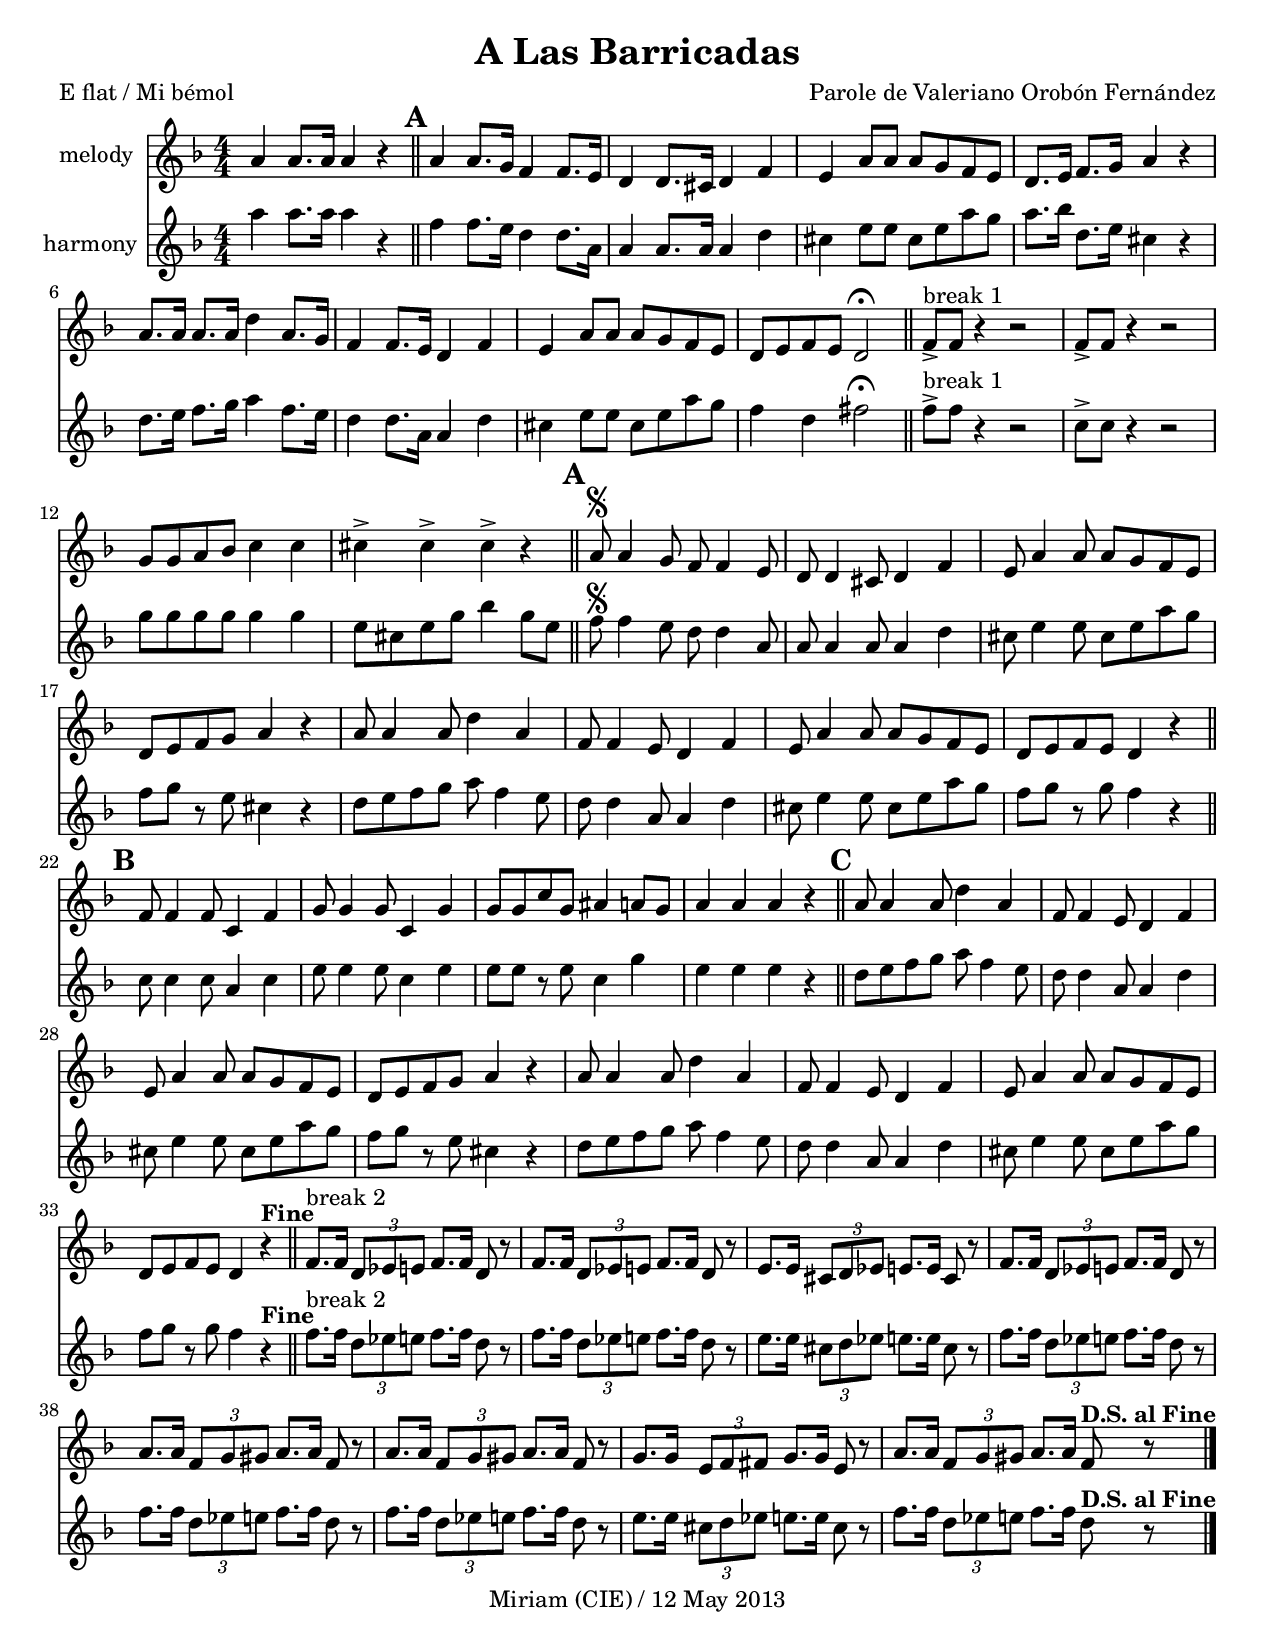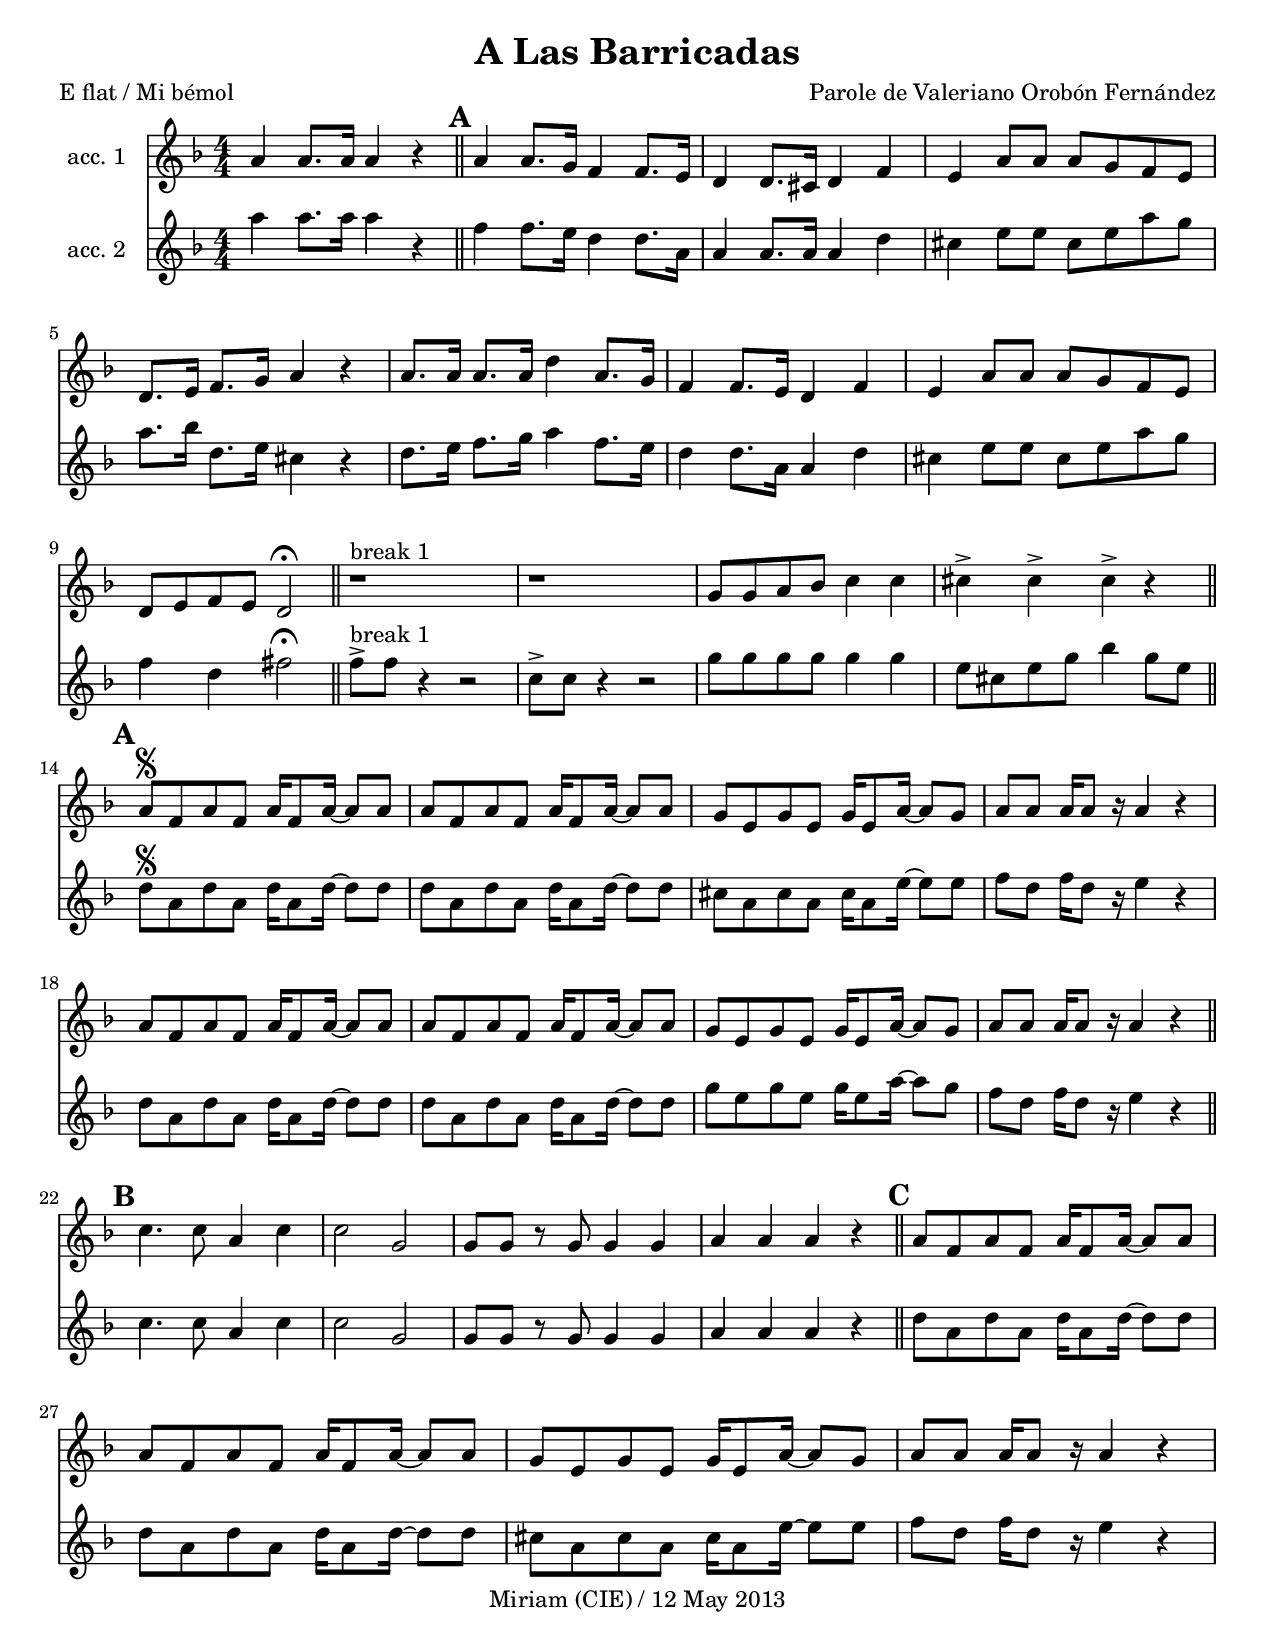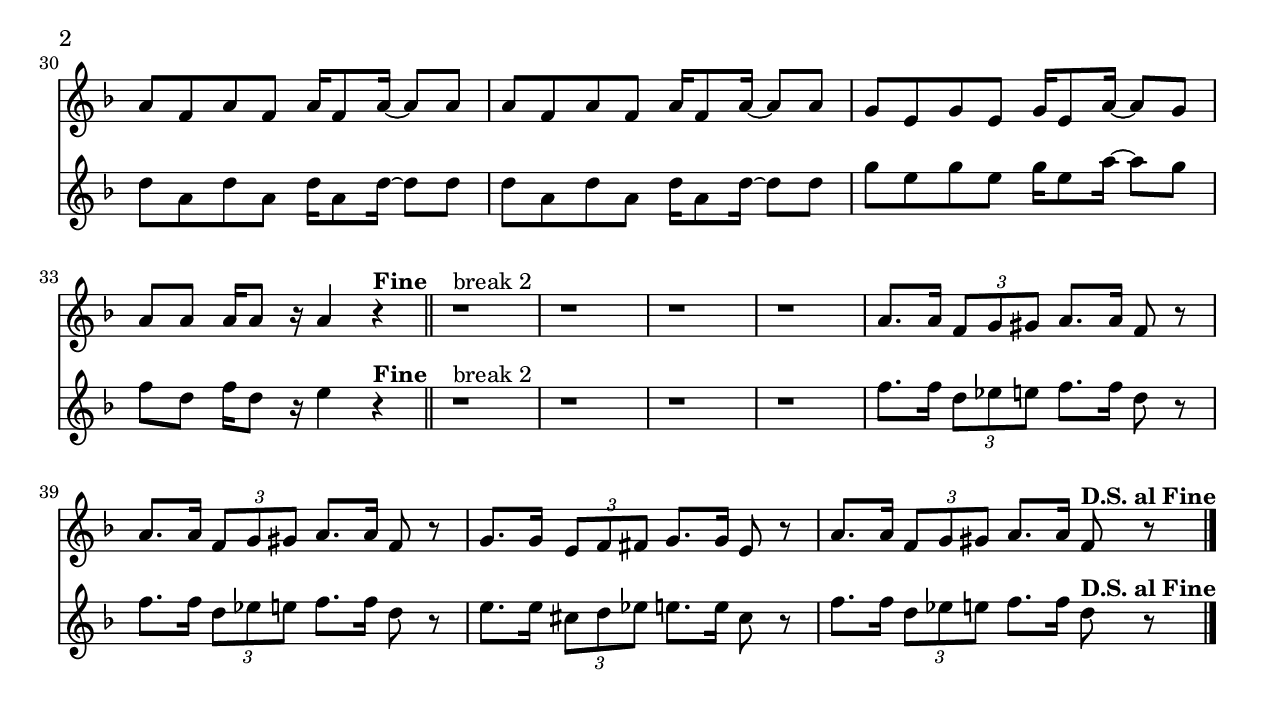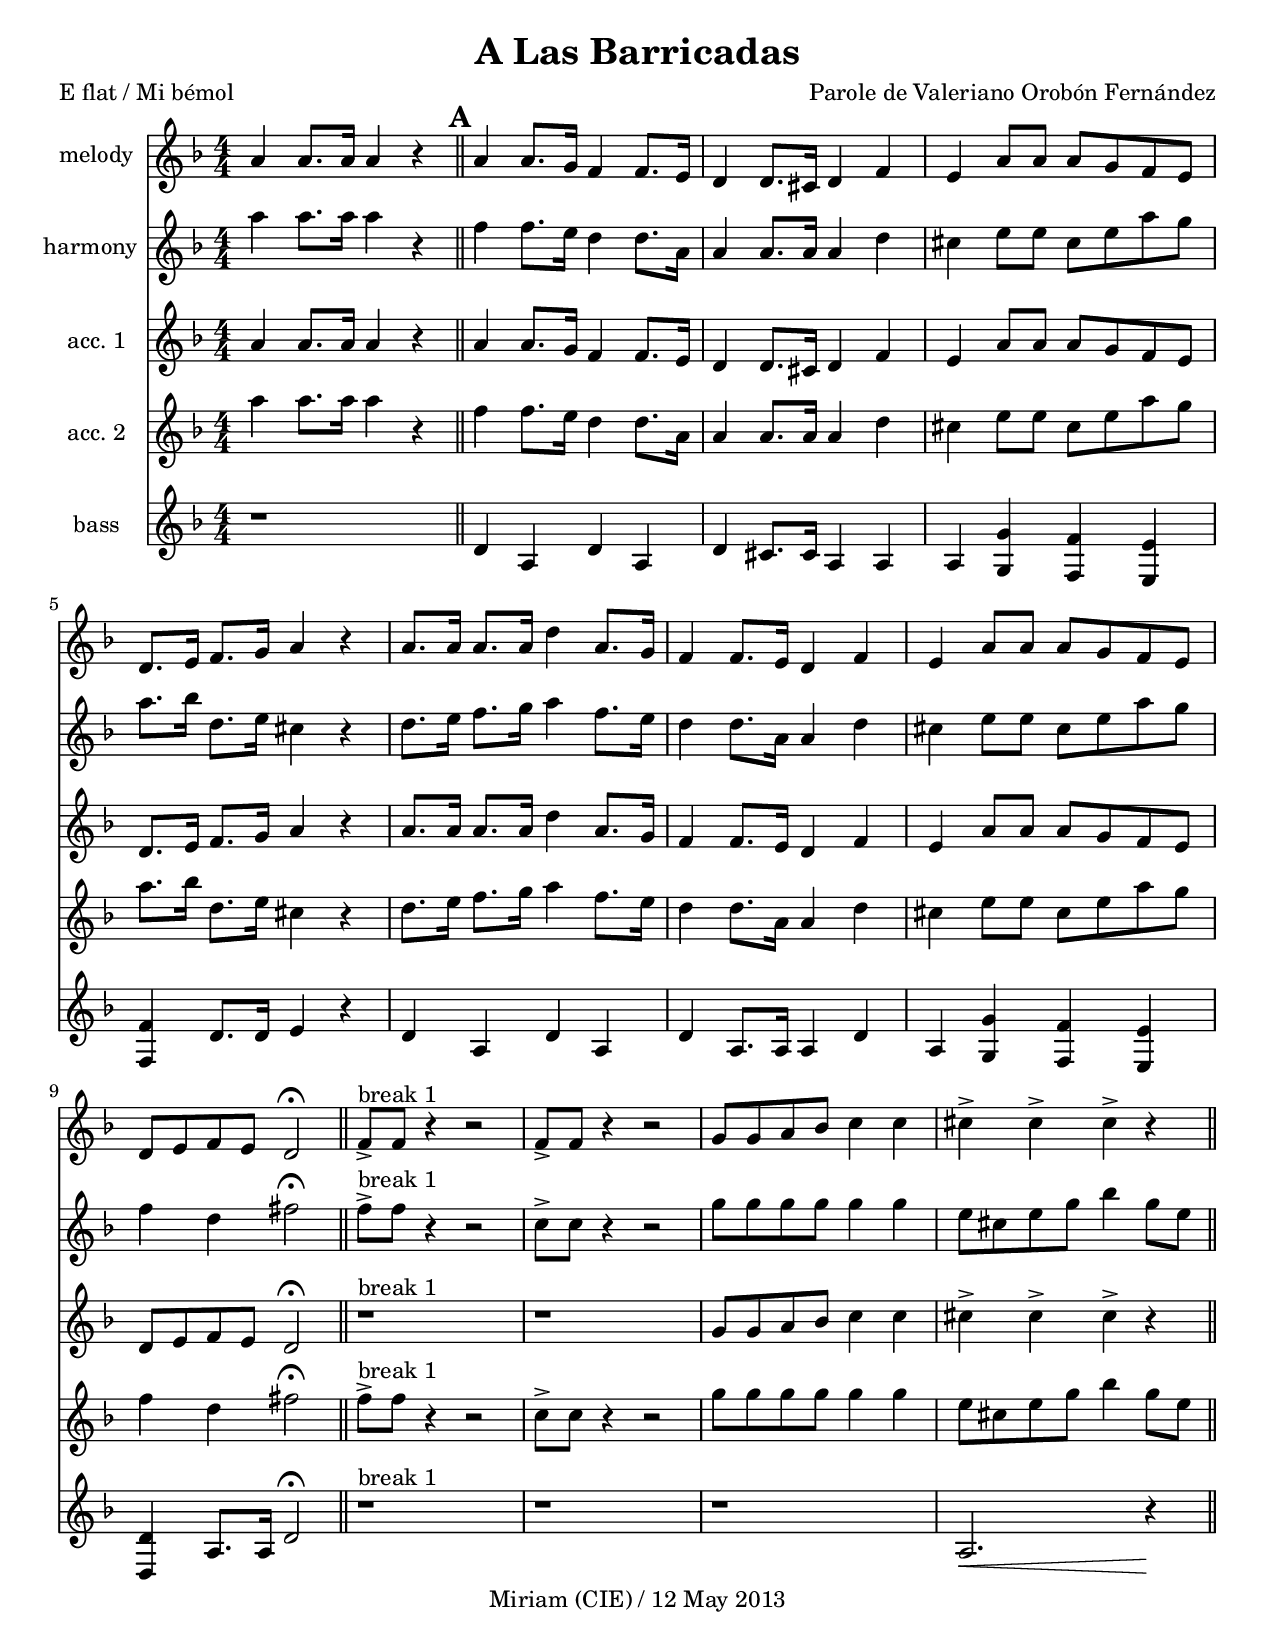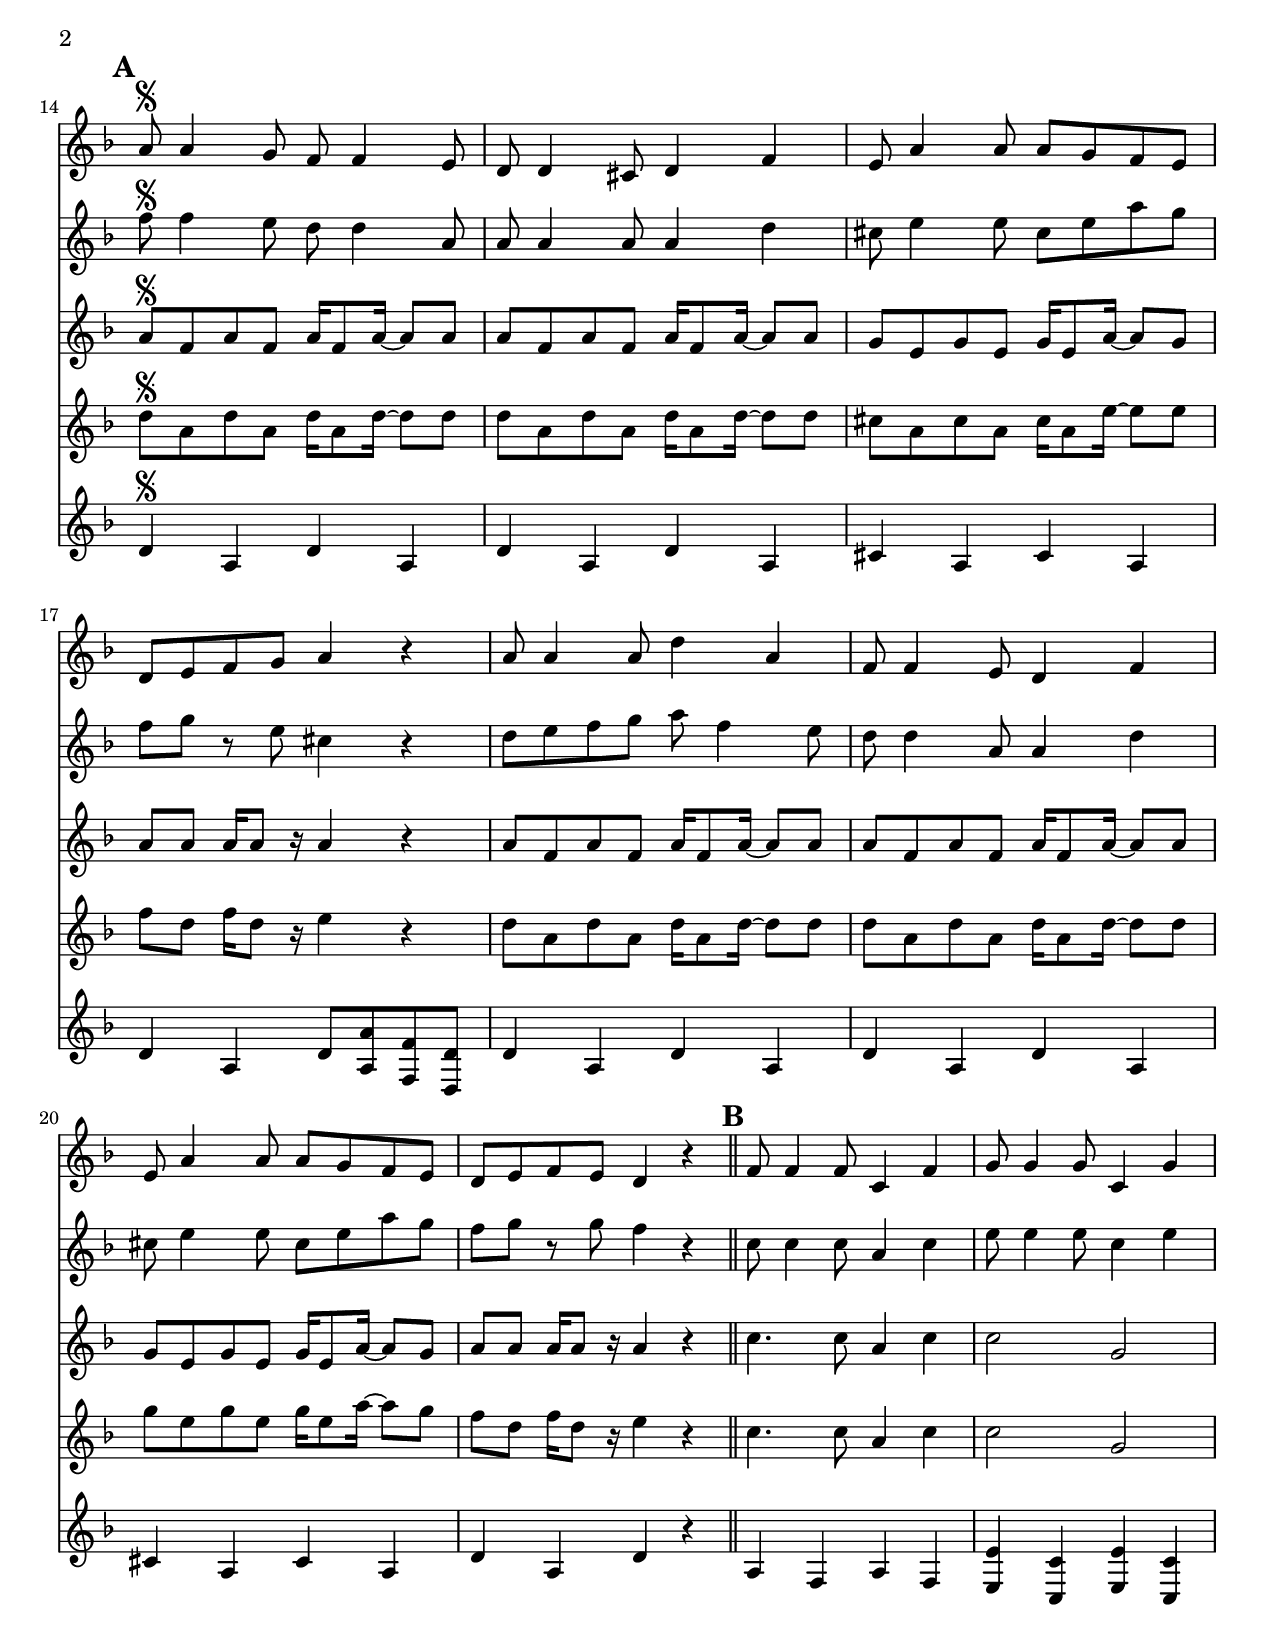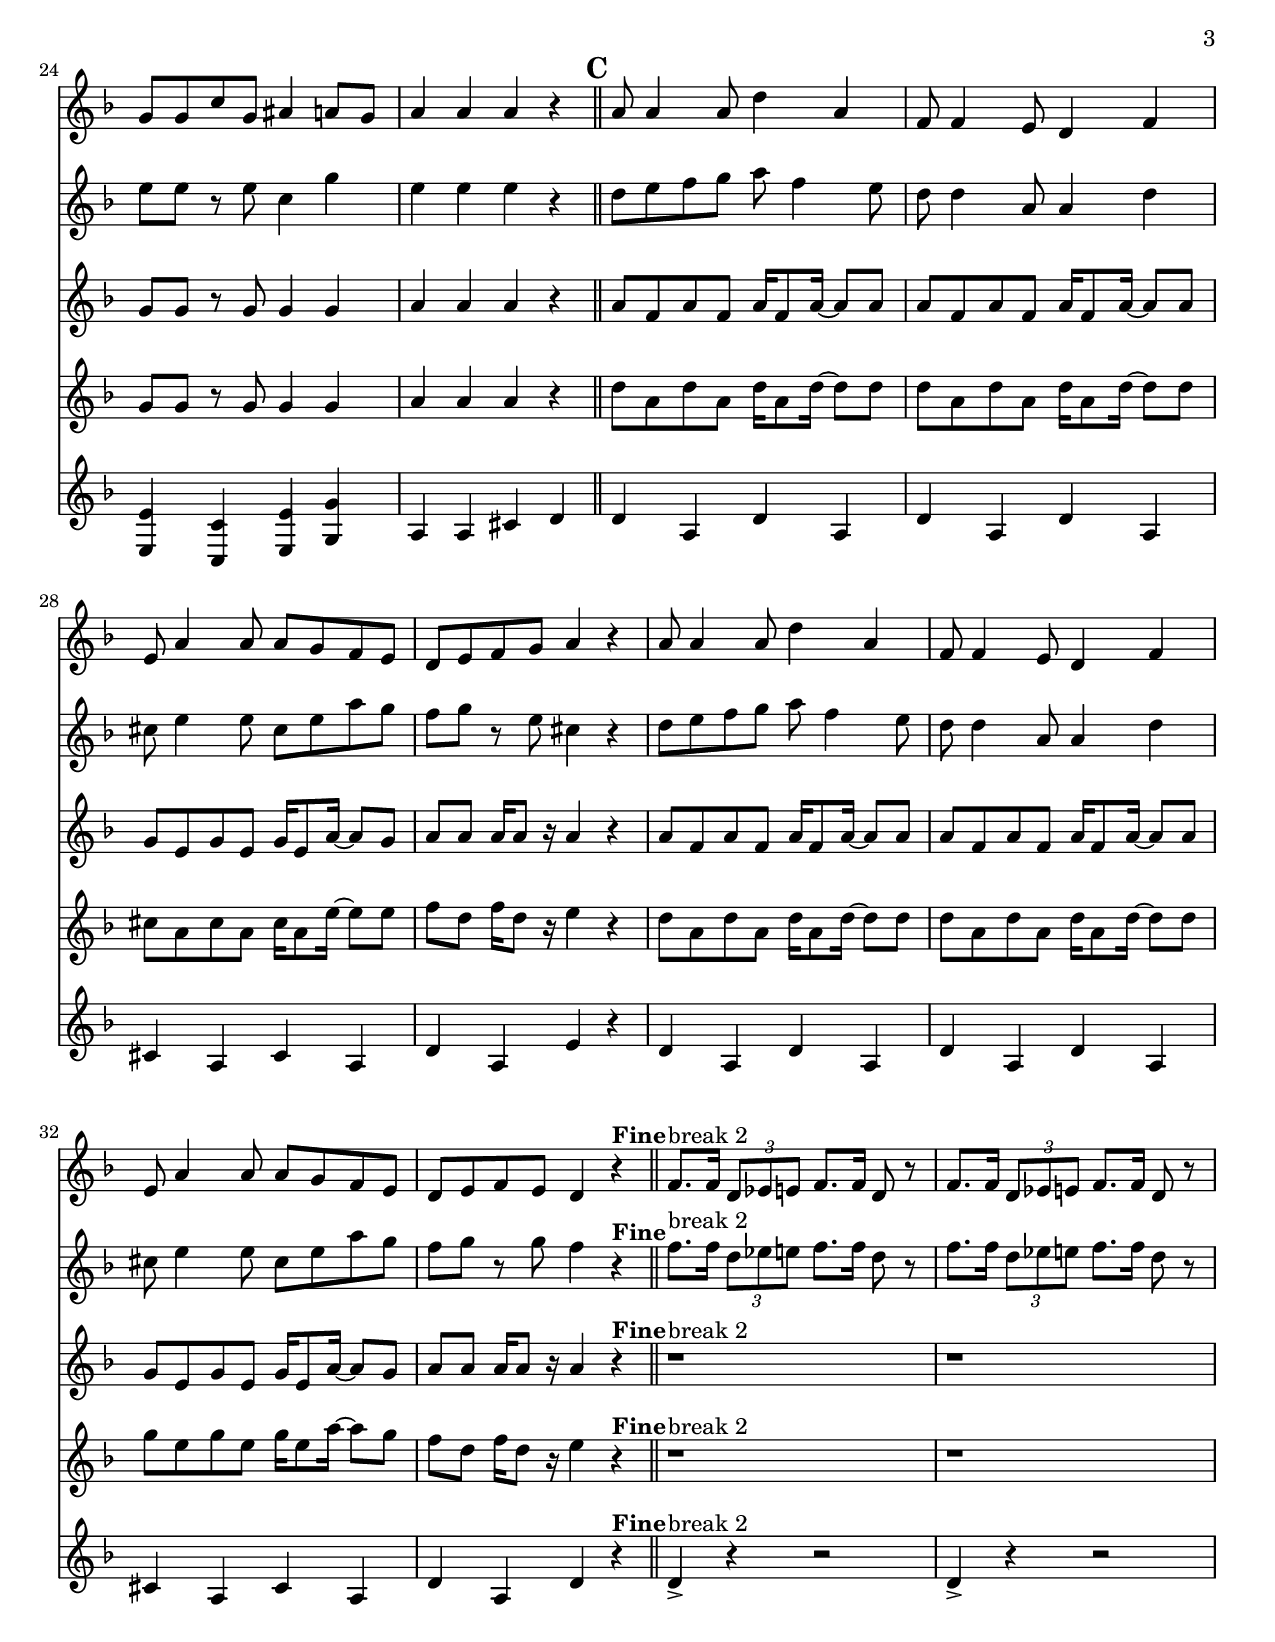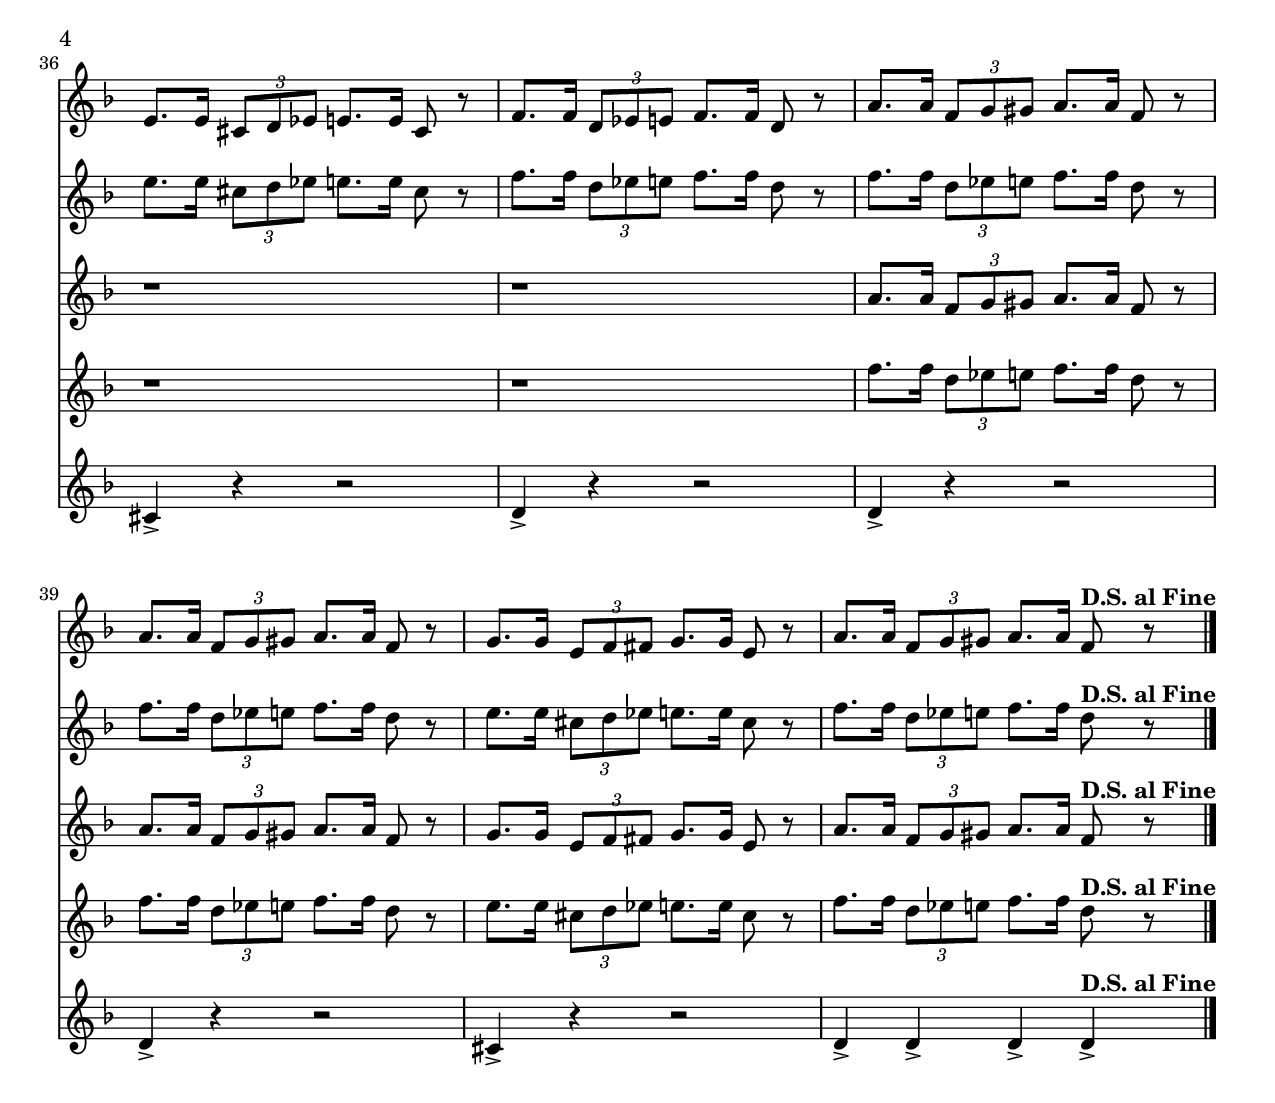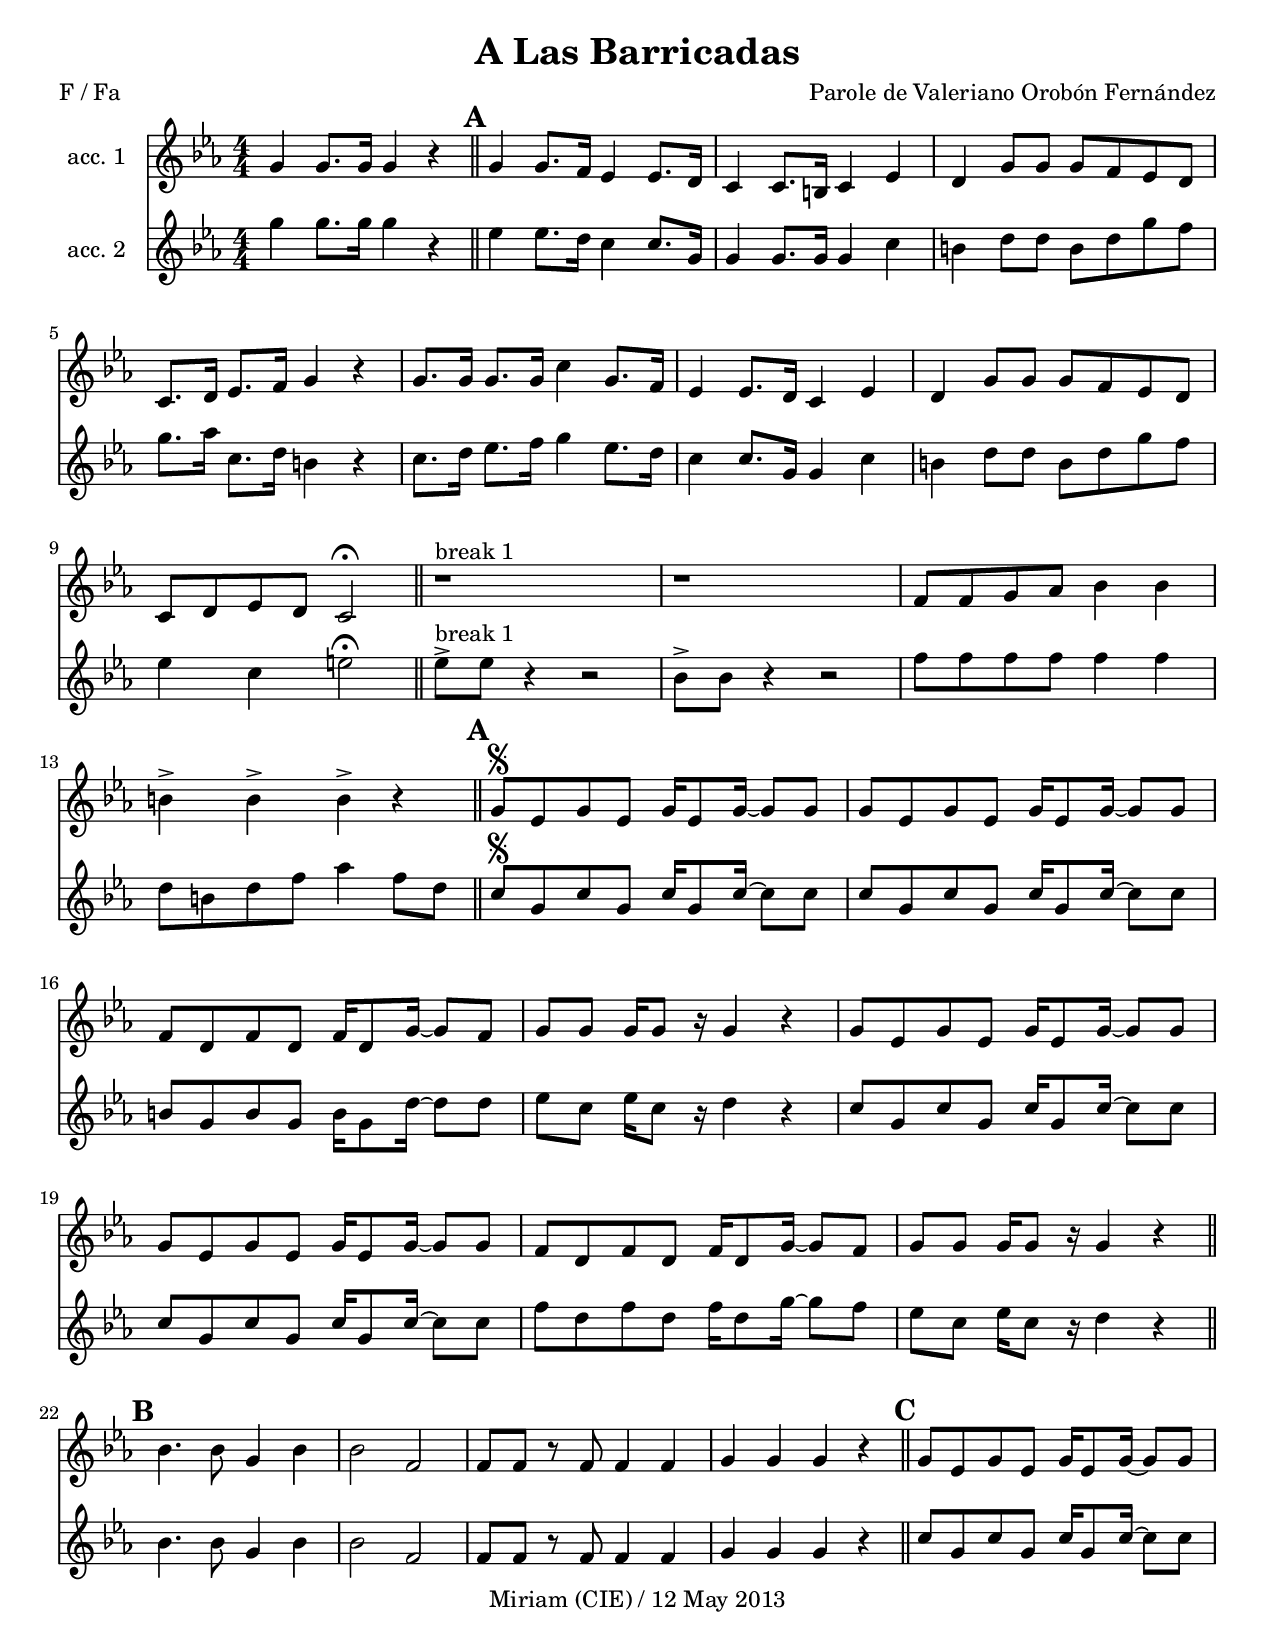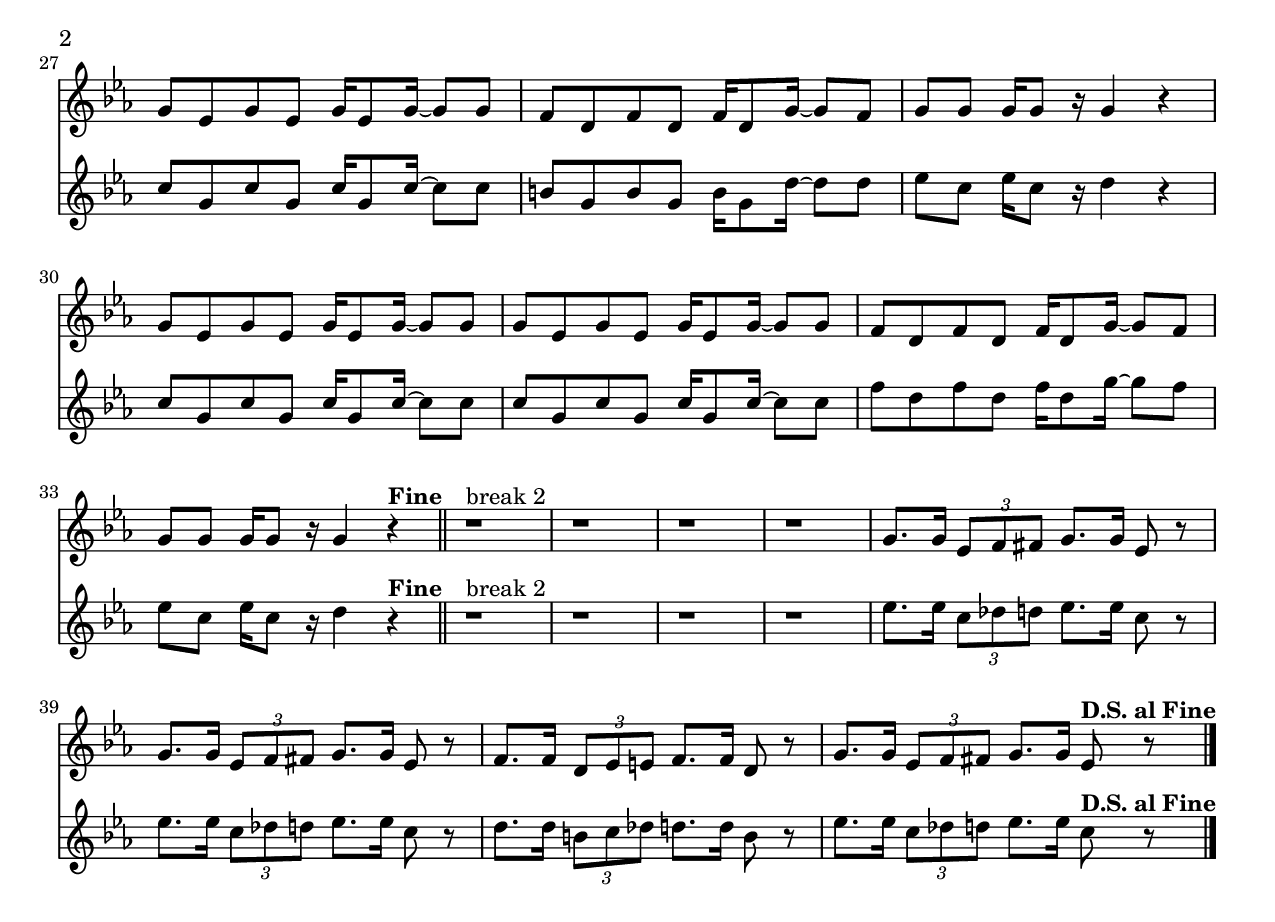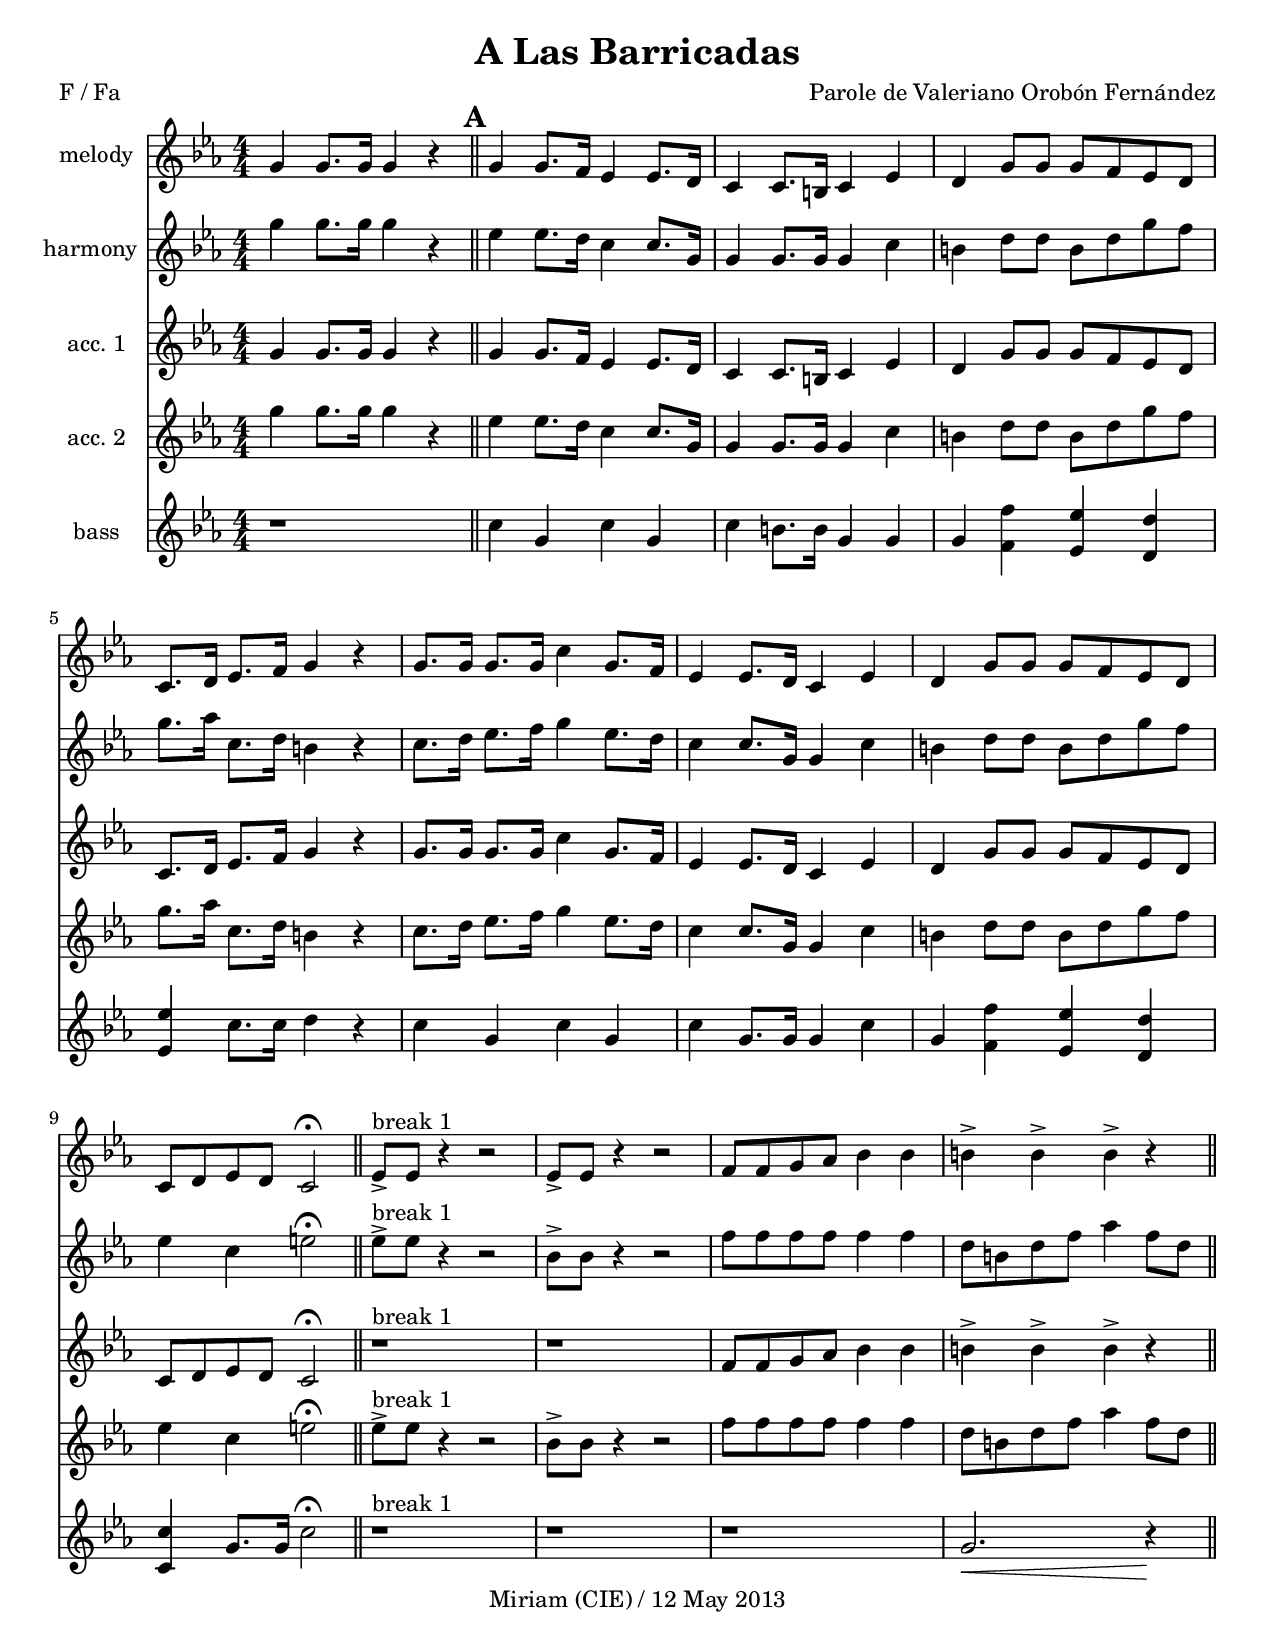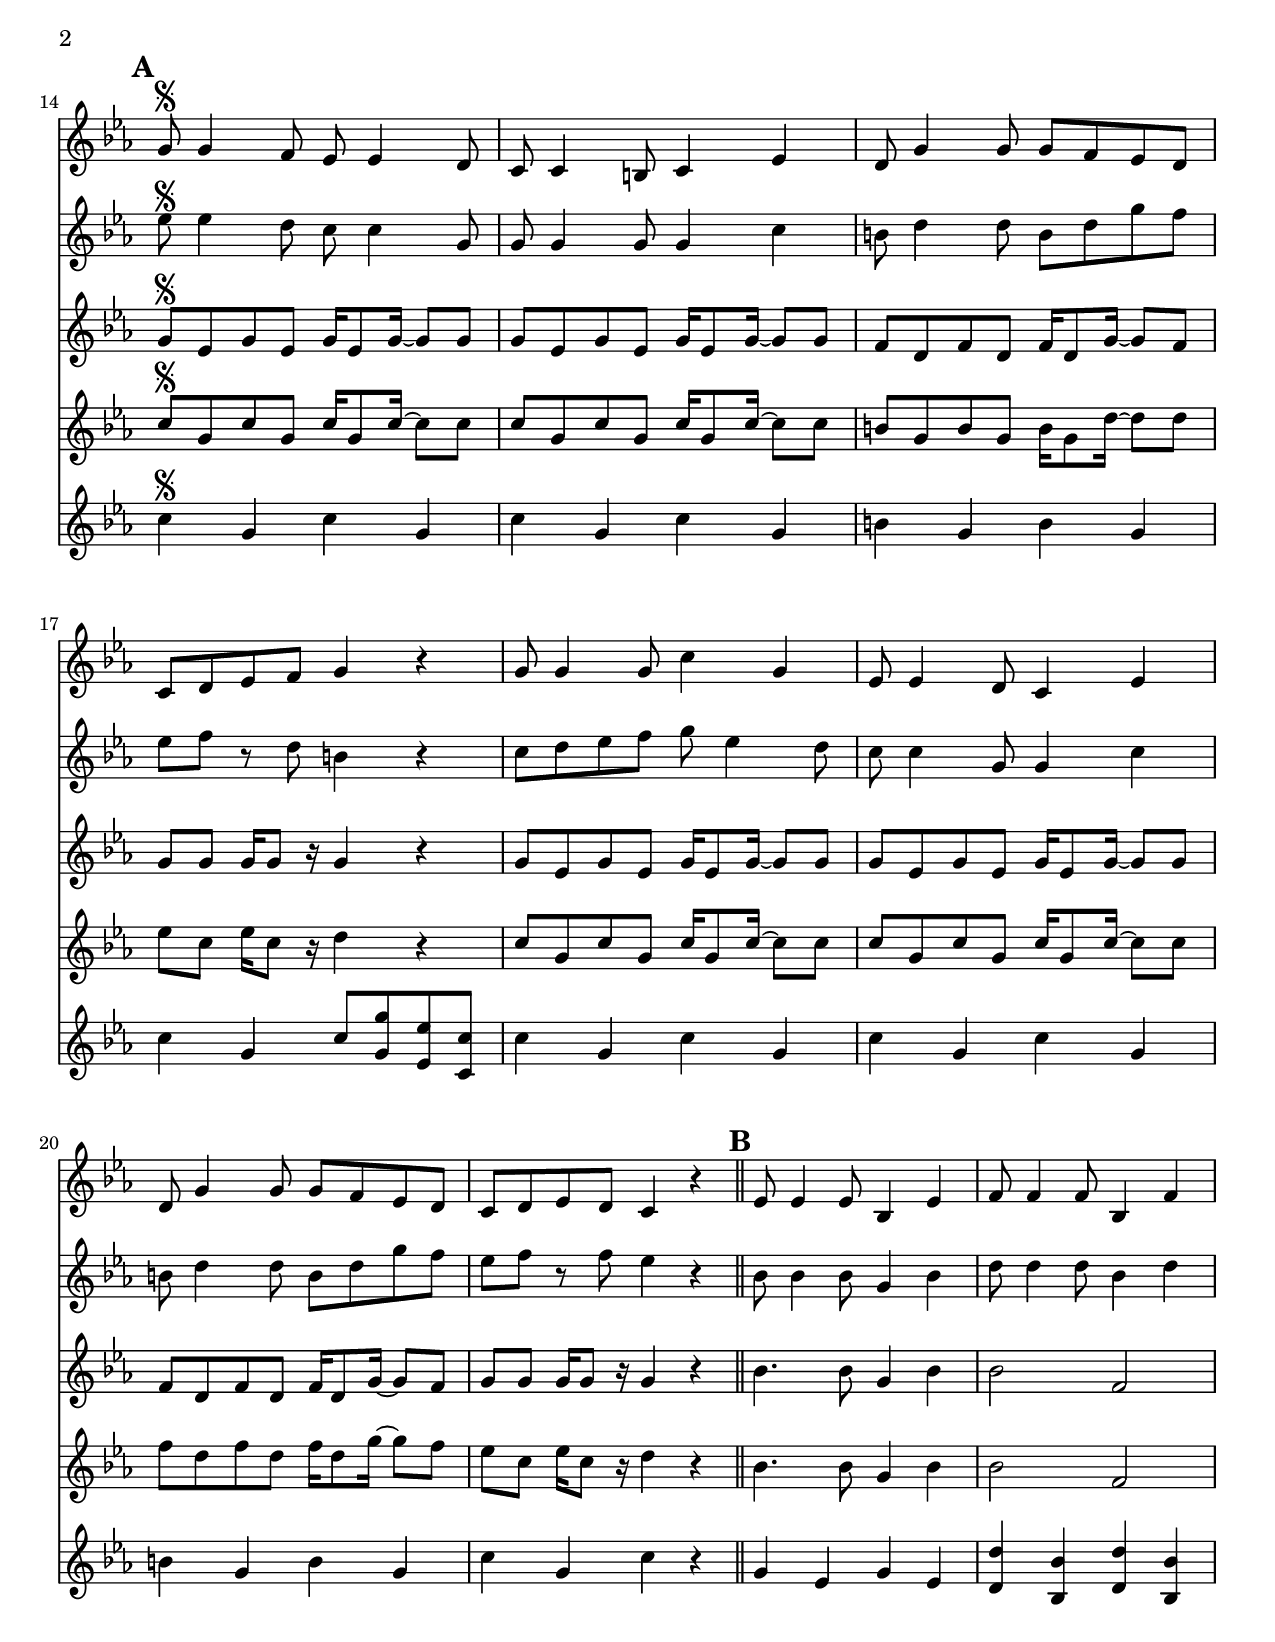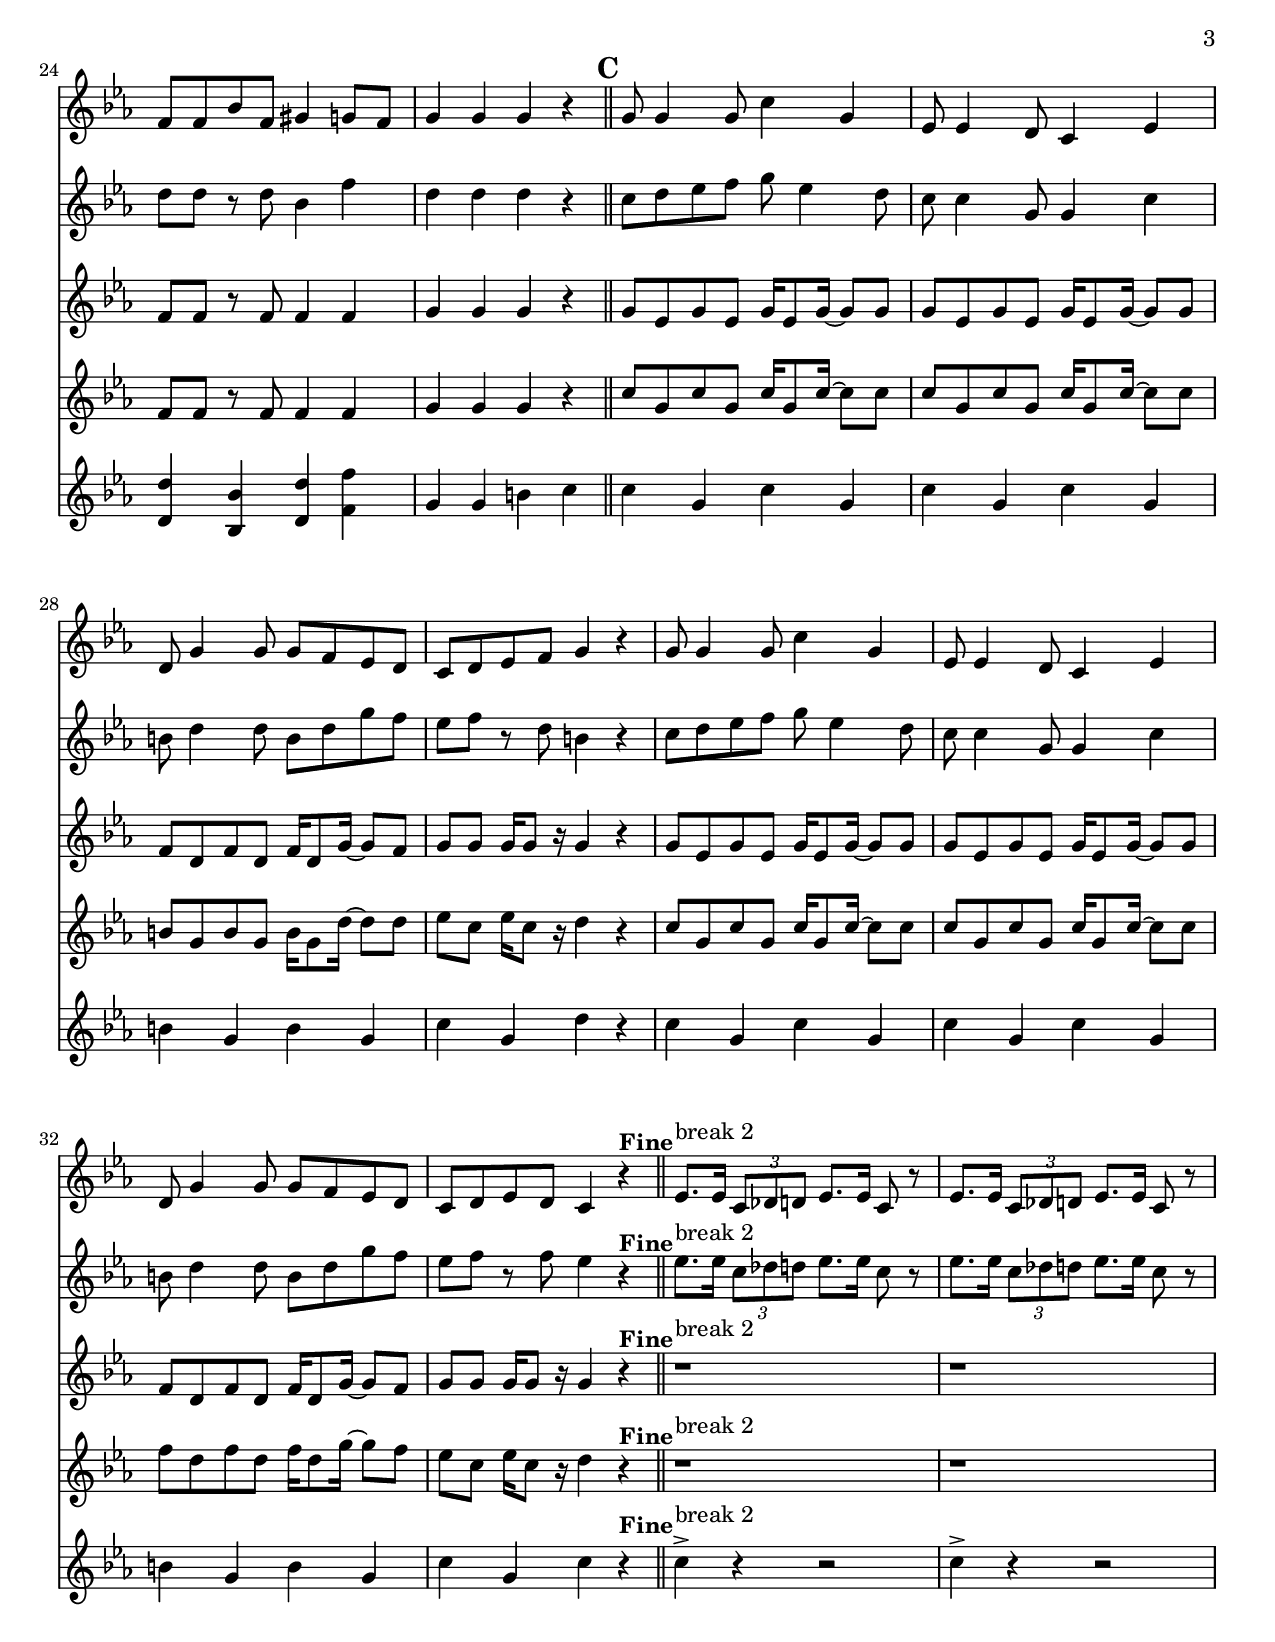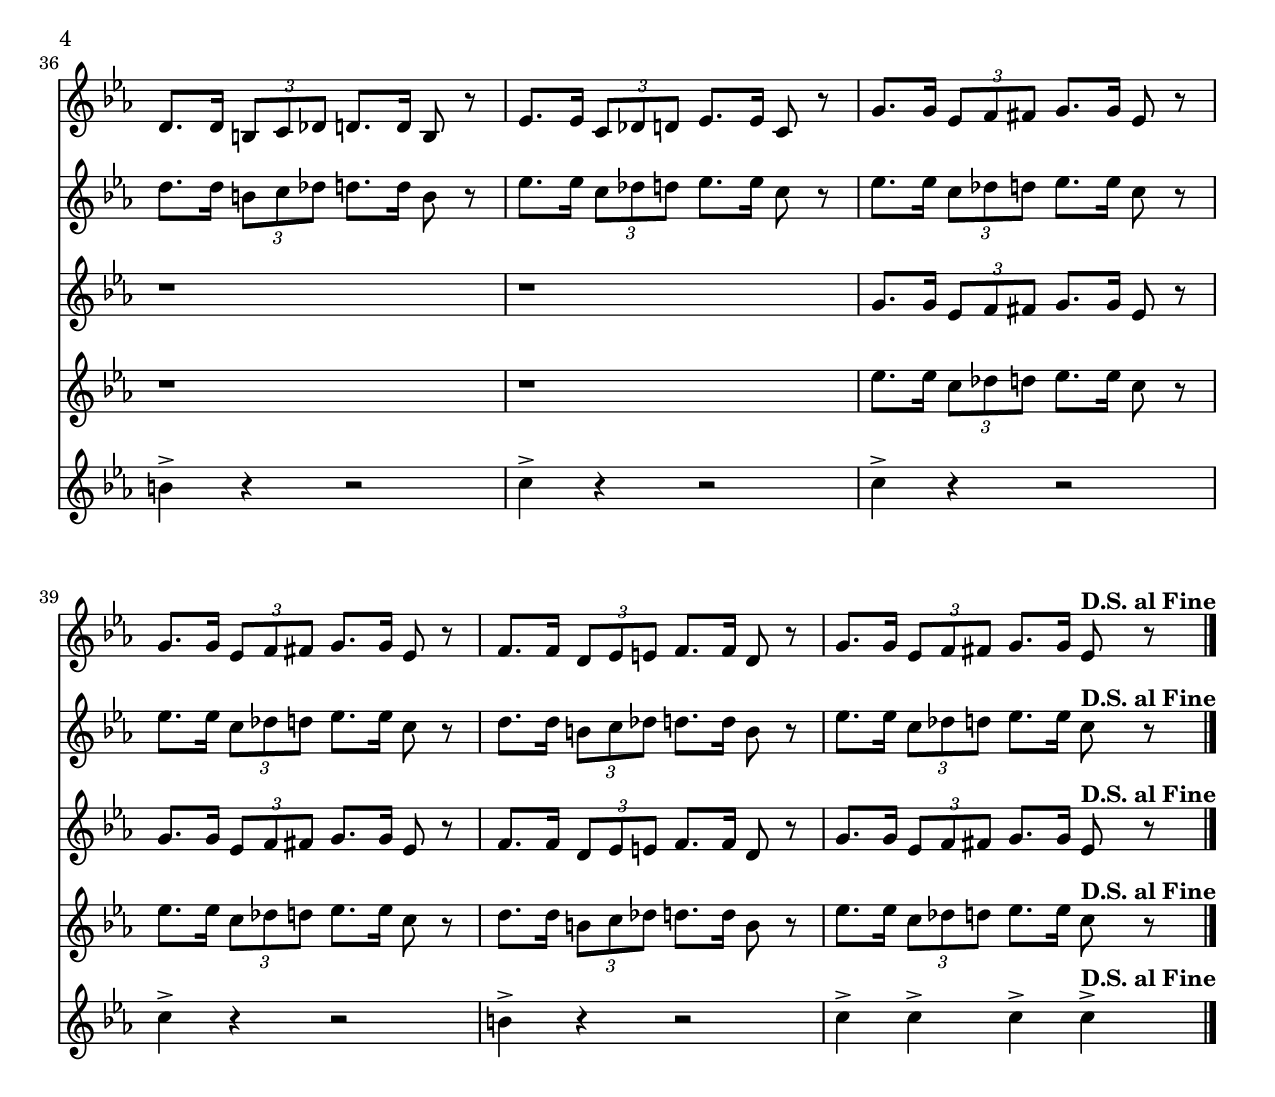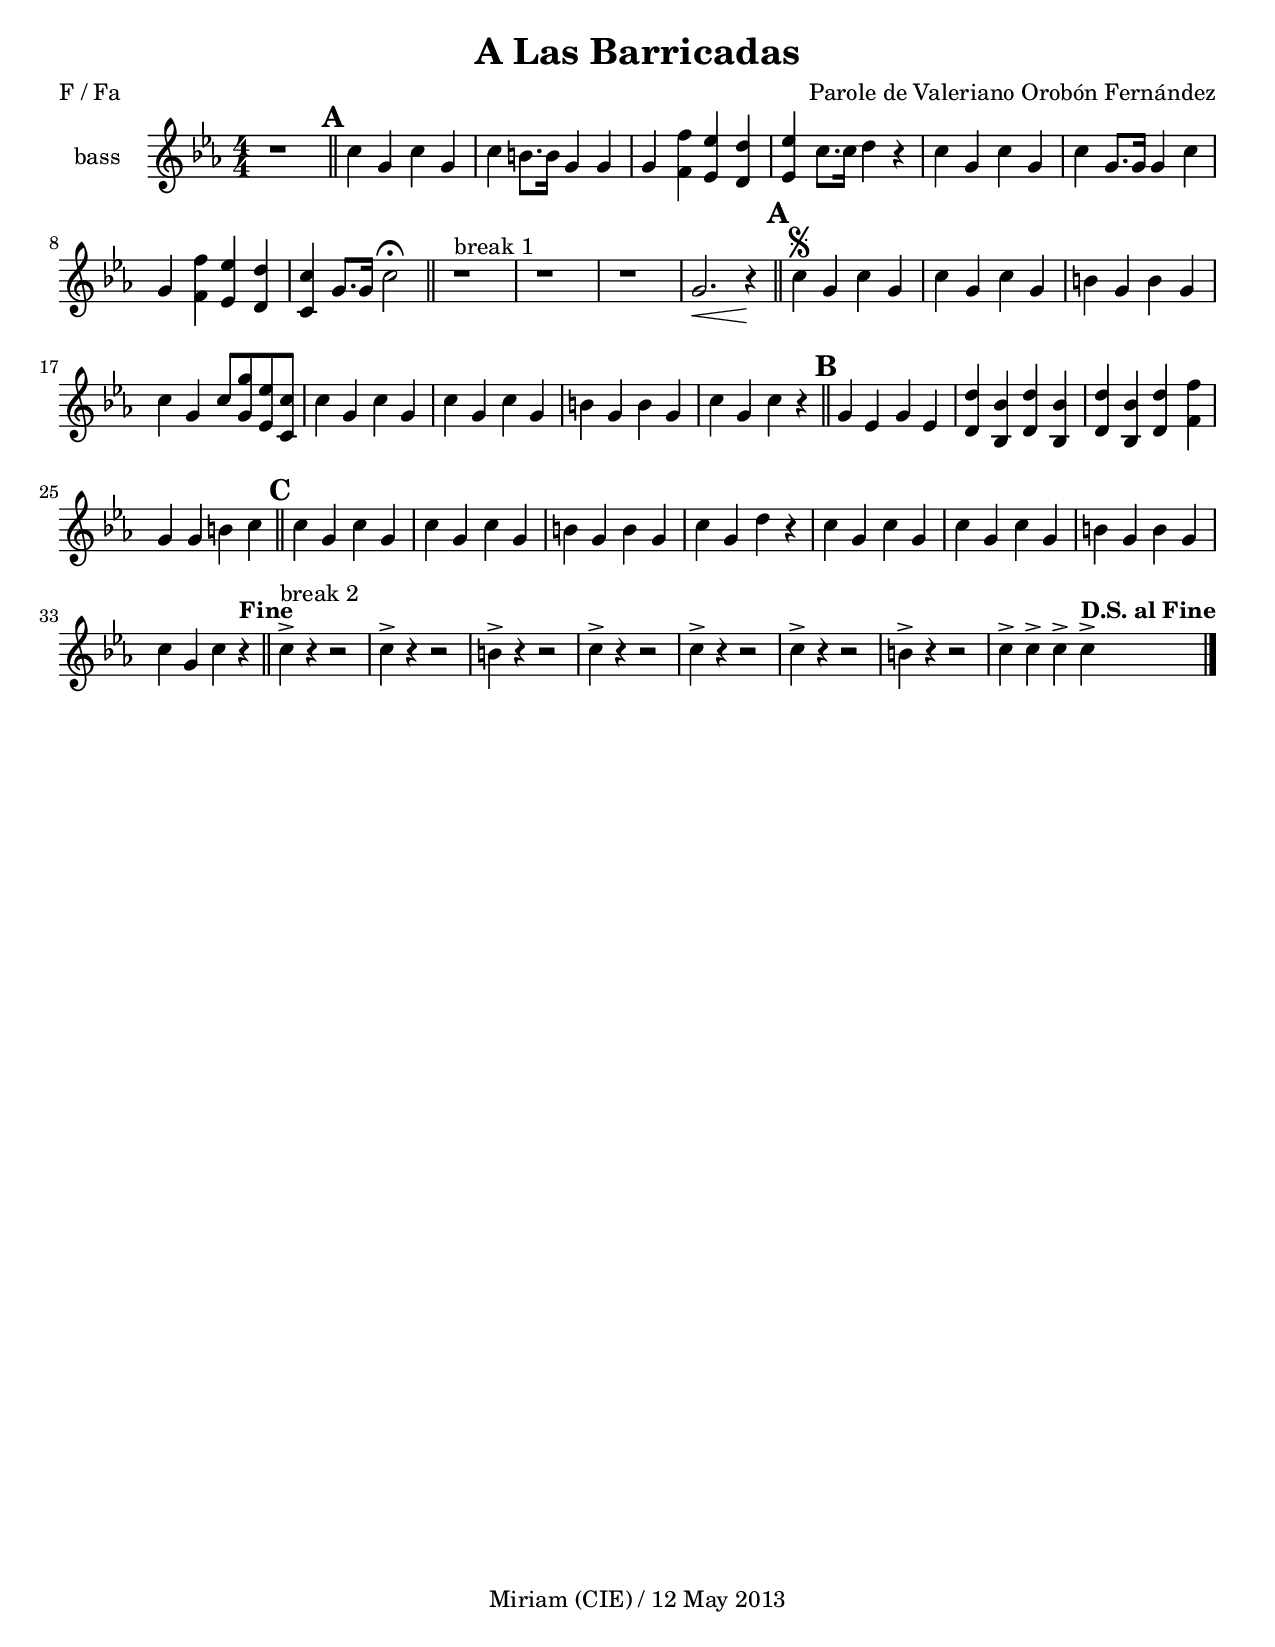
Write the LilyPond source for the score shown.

#(set-default-paper-size "letter")
\version "2.14"
\header {
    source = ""
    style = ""
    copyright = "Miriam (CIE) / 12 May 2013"
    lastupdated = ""
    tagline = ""
    title = "A Las Barricadas"
    composer = "Parole de Valeriano Orobón Fernández"
}

melody = \relative c' {
  \key f\minor
  \override Staff.TimeSignature   #'style = #'numbered
  \set Staff.instrumentName = "melody "
  \time 4/4

  % intro
  c'4 c8. c16 c4 r |
  \bar "||"

  % partA
  \mark 1
  c4 c8. bes16 aes4 aes8. g16 |
  f4 f8. e16 f4 aes |
  g4 c8 c c bes aes g |
  f8. g16 aes8. bes16 c4 r |
  c8. c16 c8. c16 f4 c8. bes16 |
  aes4 aes8. g16 f4 aes |
  g4 c8 c c bes aes g |
  f8 g aes g f2\fermata |
  \bar "||"

  % break1
  aes8->^"break 1" aes r4 r2 |
  aes8-> aes r4 r2 |
  bes8 bes c des ees4 ees |
  e4-> e-> e-> r |
  \bar "||"

  % partA
  \mark 1
  c8\segno c4 bes8 aes8 aes4 g8 |
  f8 f4 e8 f4 aes |
  g8 c4 c8 c bes aes g |
  f8 g aes bes c4 r |
  c8 c4 c8 f4 c |
  aes8 aes4 g8 f4 aes |
  g8 c4 c8 c bes aes g |
  f8 g aes g f4 r |
  \bar "||"

  % partB
  \mark 2
  aes8 aes4 aes8 ees4 aes |
  bes8 bes4 bes8 ees,4 bes' |
  bes8 bes ees bes cis4 c8 bes |
  c4 c c r |
  \bar "||"

  % partC
  \mark 3
  c8 c4 c8 f4 c |
  aes8 aes4 g8 f4 aes |
  g8 c4 c8 c bes aes g |
  f8 g aes bes c4 r |
  c8 c4 c8 f4 c |
  aes8 aes4 g8 f4 aes |
  g8 c4 c8 c bes aes g |
  f8 g aes g f4 r^\markup \bold { Fine } |
  \bar "||"

  % break2
  aes8.^"break 2" aes16 \times 2/3 { f8 ges g } aes8. aes16 f8 r |
  aes8. aes16 \times 2/3 { f8 ges g } aes8. aes16 f8 r |
  g8. g16 \times 2/3 { e8 f ges } g8. g16 e8 r |
  aes8. aes16 \times 2/3 { f8 ges g } aes8. aes16 f8 r |
  c'8. c16 \times 2/3 { aes8 bes b } c8. c16 aes8 r |
  c8. c16 \times 2/3 { aes8 bes b } c8. c16 aes8 r |
  bes8. bes16 \times 2/3 { g8 aes a } bes8. bes16 g8 r |
  c8. c16 \times 2/3 { aes8 bes b } c8. c16 aes8^\markup \bold { D.S. al Fine } r |

  \bar "|."

}

harmony = \relative c' {
  \key f\minor
  \override Staff.TimeSignature   #'style = #'numbered
  \set Staff.instrumentName = "harmony "
  \time 4/4

  % intro
  c'4 c8. c16 c4 r |
  \bar "||"

  % partA
  \mark 1
  aes4 aes8. g16 f4 f8. c16 |
  c4 c8. c16 c4 f |
  e4 g8 g e g c bes |
  c8. des16 f,8. g16 e4 r |
  f8. g16 aes8. bes16 c4 aes8. g16 |
  f4 f8. c16 c4 f |
  e4 g8 g e g c bes |
  aes4 f a2\fermata |
  \bar "||"

  % break 1
  aes8->^"break 1" aes r4 r2 |
  ees8-> ees r4 r2 |
  bes'8 bes bes bes bes4 bes |
  g8 e g bes des4 bes8 g |
  \bar "||"

  % partA
  \mark 1
  aes8\segno aes4 g8 f8 f4 c8 |
  c8 c4 c8 c4 f |
  e8 g4 g8 e8 g c bes |
  aes8 bes r g e4 r |
  f8 g aes bes c8 aes4 g8 |
  f8 f4 c8 c4 f |
  e8 g4 g8 e g c bes |
  aes8 bes r bes aes4 r |
  \bar "||"

  % partB
  \mark 2
  ees8 ees4 ees8 c4 ees |
  g8 g4 g8 ees4 g |
  g8 g r g ees4 bes' |
  g4 g g r |
  \bar "||"

  % partC
  \mark 3
  f8 g aes bes c8 aes4 g8 |
  f8 f4 c8 c4 f |
  e8 g4 g8 e g c bes |
  aes8 bes r g e4 r |
  f8 g aes bes c8 aes4 g8 |
  f8 f4 c8 c4 f |
  e8 g4 g8 e g c bes |
  aes8 bes r bes aes4 r^\markup \bold { Fine } |
  \bar "||"

  % break2
  aes8.^"break 2" aes16 \times 2/3 { f8 ges g } aes8. aes16 f8 r |
  aes8. aes16 \times 2/3 { f8 ges g } aes8. aes16 f8 r |
  g8. g16 \times 2/3 { e8 f ges } g8. g16 e8 r |
  aes8. aes16 \times 2/3 { f8 ges g } aes8. aes16 f8 r |
  aes8. aes16 \times 2/3 { f8 ges g } aes8. aes16 f8 r |
  aes8. aes16 \times 2/3 { f8 ges g } aes8. aes16 f8 r |
  g8. g16 \times 2/3 { e8 f ges } g8. g16 e8 r |
  aes8. aes16 \times 2/3 { f8 ges g } aes8. aes16 f8^\markup \bold { D.S. al Fine } r |

  \bar "|."

}

miriamPartA = \relative c' {
  \key f\minor
  \override Staff.TimeSignature   #'style = #'numbered
  \set Staff.instrumentName = "acc. 1 "
  \time 4/4

  % intro
  c'4 c8. c16 c4 r |
  \bar "||"

  % partA
  \mark 1
  c4 c8. bes16 aes4 aes8. g16 |
  f4 f8. e16 f4 aes |
  g4 c8 c c bes aes g |
  f8. g16 aes8. bes16 c4 r |
  c8. c16 c8. c16 f4 c8. bes16 |
  aes4 aes8. g16 f4 aes |
  g4 c8 c c bes aes g |
  f8 g aes g f2\fermata |
  \bar "||"

  % break1
  r1^"break 1" |
  r1 |
  bes8 bes c des ees4 ees |
  e4-> e-> e-> r |
  \bar "||"

  % partA
  \mark 1
  c8\segno aes c aes c16 aes8 c16 ~ c8 c |
  c8 aes c aes c16 aes8 c16 ~ c8 c |
  bes8 g bes g bes16 g8 c16 ~ c8 bes |
  c8 c c16 c8 r16 c4 r4 |
  c8 aes c aes c16 aes8 c16 ~ c8 c |
  c8 aes c aes c16 aes8 c16 ~ c8 c |
  bes8 g bes g bes16 g8 c16 ~ c8 bes |
  c8 c c16 c8 r16 c4 r4 |
  \bar "||"

  % partB
  \mark 2
  ees4. ees8 c4 ees |
  ees2 bes |
  bes8 bes r bes bes4 bes |
  c4 c c r |
  \bar "||"

  % partC
  \mark 3
  c8 aes c aes c16 aes8 c16 ~ c8 c |
  c8 aes c aes c16 aes8 c16 ~ c8 c |
  bes8 g bes g bes16 g8 c16 ~ c8 bes |
  c8 c c16 c8 r16 c4 r4 |
  c8 aes c aes c16 aes8 c16 ~ c8 c |
  c8 aes c aes c16 aes8 c16 ~ c8 c |
  bes8 g bes g bes16 g8 c16 ~ c8 bes |
  c8 c c16 c8 r16 c4 r4^\markup \bold { Fine } |
  \bar "||"

  r1^"break 2" |
  r1 |
  r1 |
  r1 |
  c8. c16 \times 2/3 { aes8 bes b } c8. c16 aes8 r |
  c8. c16 \times 2/3 { aes8 bes b } c8. c16 aes8 r |
  bes8. bes16 \times 2/3 { g8 aes a } bes8. bes16 g8 r |
  c8. c16 \times 2/3 { aes8 bes b } c8. c16 aes8^\markup \bold { D.S. al Fine } r |

  \bar "|."

}

miriamPartB = \relative c' {
  \key f\minor
  \override Staff.TimeSignature   #'style = #'numbered
  \set Staff.instrumentName = "acc. 2 "
  \time 4/4

  % intro
  c'4 c8. c16 c4 r |
  \bar "||"

  % partA
  \mark 1
  aes4 aes8. g16 f4 f8. c16 |
  c4 c8. c16 c4 f |
  e4 g8 g e g c bes |
  c8. des16 f,8. g16 e4 r |
  f8. g16 aes8. bes16 c4 aes8. g16 |
  f4 f8. c16 c4 f |
  e4 g8 g e g c bes |
  aes4 f a2\fermata |
  \bar "||"

  % break 1
  aes8->^"break 1" aes r4 r2 |
  ees8-> ees r4 r2 |
  bes'8 bes bes bes bes4 bes |
  g8 e g bes des4 bes8 g |
  \bar "||"

  % partA
  \mark 1
  f8\segno c f c f16 c8 f16 ~ f8 f |
  f8 c f c f16 c8 f16 ~ f8 f |
  e8 c e c e16 c8 g'16 ~ g8 g |
  aes8 f aes16 f8 r16 g4 r4 |
  f8 c f c f16 c8 f16 ~ f8 f |
  f8 c f c f16 c8 f16 ~ f8 f |
  bes8 g bes g bes16 g8 c16 ~ c8 bes |
  aes8 f aes16 f8 r16 g4 r4 |
  \bar "||"

  % partB
  \mark 2
  ees4. ees8 c4 ees |
  ees2 bes |
  bes8 bes r bes bes4 bes |
  c4 c c r |
  \bar "||"

  % partC
  \mark 3
  f8 c f c f16 c8 f16 ~ f8 f |
  f8 c f c f16 c8 f16 ~ f8 f |
  e8 c e c e16 c8 g'16 ~ g8 g |
  aes8 f aes16 f8 r16 g4 r4 |
  f8 c f c f16 c8 f16 ~ f8 f |
  f8 c f c f16 c8 f16 ~ f8 f |
  bes8 g bes g bes16 g8 c16 ~ c8 bes |
  aes8 f aes16 f8 r16 g4 r4^\markup \bold { Fine } |
  \bar "||"

  r1^"break 2" |
  r1 |
  r1 |
  r1 |
  aes8. aes16 \times 2/3 { f8 ges g } aes8. aes16 f8 r |
  aes8. aes16 \times 2/3 { f8 ges g } aes8. aes16 f8 r |
  g8. g16 \times 2/3 { e8 f ges } g8. g16 e8 r |
  aes8. aes16 \times 2/3 { f8 ges g } aes8. aes16 f8^\markup \bold { D.S. al Fine } r |

  \bar "|."

}

bassline = \relative c' {
  \key f\minor
  \override Staff.TimeSignature   #'style = #'numbered
  \set Staff.instrumentName = "bass "
  \time 4/4

  % intro
  r1 |
  \bar "||"

  % partA
  \mark 1
  f,4 c f c |
  f4 e8. e16 c4 c |
  c4 <bes bes'> <aes aes'> <g g'> |
  <aes aes'>4 f'8. f16 g4 r |
  f4 c f c |
  f4 c8. c16 c4 f |
  c4 <bes bes'> <aes aes'> <g g'> |
  <f f'>4 c'8. c16 f2\fermata |
  \bar "||"

  % break1
  r1^"break 1" |
  r1 |
  r1 |
  c2.\< r4\! |
  \bar "||"

  % partA
  \mark 1
  f4\segno c f c |
  f4 c f c |
  e4 c e c |
  f4 c f8 <c c'> <aes aes'> <f f'> |
  f'4 c f c |
  f4 c f c |
  e4 c e c |
  f4 c f r |
  \bar "||"

  % partB
  \mark 2
  c4 aes c aes |
  <g g'>4 <ees ees'> <g g'> <ees ees'> |
  <g g'>4 <ees ees'> <g g'> <bes bes'> |
  c4 c e f |
  \bar "||"

  % partC
  \mark 3
  f4 c f c |
  f4 c f c |
  e4 c e c |
  f4 c g' r |
  f4 c f c |
  f4 c f c |
  e4 c e c |
  f4 c f r^\markup \bold { Fine } |
  \bar "||"

  % break2
  f4->^"break 2" r r2 |
  f4-> r r2 |
  e4-> r r2 |
  f4-> r r2 |
  f4-> r r2 |
  f4-> r r2 |
  e4-> r r2 |
  f4-> f-> f-> f->^\markup \bold { D.S. al Fine } |

  \bar "|."

}

\book {
  \score {
    <<
      \tempo 4 = 120
      \unfoldRepeats \new Staff \melody
      \unfoldRepeats \new Staff \harmony
      \unfoldRepeats \new Staff \miriamPartA
      \unfoldRepeats \new Staff \miriamPartB
      \unfoldRepeats \new Staff \bassline
    >>
    \midi { }
  }
}

\layout {
  %indent = 0\cm
}

#(set-default-paper-size "letter" 'portrait)
#(define output-suffix "C")
\book {
  \paper {
    between-system-padding=0
    ragged-last-bottom = ##f
    page-count = 1
  }
  \header { poet = "C / Do" }
  \score {
    <<
      \new Staff \melody
      \new Staff \harmony
      %\new Staff \miriamPartA
      %\new Staff \miriamPartB
      %\new Staff { \transpose c c { \clef bass \bassline } }
    >>
  }
}

#(set-default-paper-size "letter" 'portrait)
#(define output-suffix "C-bass")
\book {
  \paper {
    %between-system-padding=0
    %ragged-last-bottom = ##f
    %page-count = 2
  }
  \header { poet = "C / Do" }
  \score {
    <<
      %\new Staff \melody
      %\new Staff \harmony
      %\new Staff { \transpose c c,, { \clef bass \miriamPartA } }
      %\new Staff { \transpose c c, { \clef bass \miriamPartB } }
      \new Staff { \transpose c c  { \clef bass \bassline } }
    >>
  }
}

#(set-default-paper-size "letter" 'portrait)
#(define output-suffix "C-bass-acc")
\book {
  \paper {
    %between-system-padding=0
    %ragged-last-bottom = ##f
    %page-count = 2
  }
  \header { poet = "C / Do" }
  \score {
    <<
      %\new Staff \melody
      %\new Staff \harmony
      \new Staff { \transpose c c,, { \clef bass \miriamPartA } }
      \new Staff { \transpose c c, { \clef bass \miriamPartB } }
      %\new Staff { \transpose c c  { \clef bass \bassline } }
    >>
  }
}

#(set-default-paper-size "letter" 'portrait)
#(define output-suffix "C-acc")
\book {
  \paper {
    %between-system-padding=0
    %ragged-last-bottom = ##f
    %page-count = 1
  }
  \header { poet = "C / Do" }
  \score {
    <<
      %\new Staff \melody
      %\new Staff \harmony
      \new Staff \miriamPartA
      \new Staff \miriamPartB
      %\new Staff { \transpose c c { \clef bass \bassline } }
    >>
  }
}

#(set-default-paper-size "letter" 'portrait)
#(define output-suffix "C-all")
\book {
  \paper {
    %between-system-padding=0
    %ragged-last-bottom = ##f
    %page-count = 1
  }
  \header { poet = "C / Do" }
  \score {
    <<
      \new Staff \melody
      \new Staff \harmony
      \new Staff \miriamPartA
      \new Staff \miriamPartB
      \new Staff { \transpose c c { \clef bass \bassline } }
    >>
  }
}

#(define output-suffix "Bflat")
\book {
  \paper {
    %between-system-padding=0
    %ragged-last-bottom = ##f
    %page-count = 1
  }
  \header { poet = "B flat / Si bémol" }
  \score {
    <<
      \new Staff { \transpose bes c'  \melody }
      \new Staff { \transpose bes c'  \harmony }
      %\new Staff { \transpose bes c'  \miriamPartA }
      %\new Staff { \transpose bes c'  \miriamPartB }
      \new Staff { \transpose bes c'' \bassline }
    >>
  }
}

#(define output-suffix "Bflat-acc")
\book {
  \paper {
    %between-system-padding=0
    %ragged-last-bottom = ##f
    %page-count = 1
  }
  \header { poet = "B flat / Si bémol" }
  \score {
    <<
      %\new Staff { \transpose bes c'  \melody }
      %\new Staff { \transpose bes c'  \harmony }
      \new Staff { \transpose bes c'  \miriamPartA }
      \new Staff { \transpose bes c'  \miriamPartB }
      %\new Staff { \transpose bes c'' \bassline }
    >>
  }
}

#(define output-suffix "Bflat-all")
\book {
  \paper {
    %between-system-padding=0
    %ragged-last-bottom = ##f
    %page-count = 1
  }
  \header { poet = "B flat / Si bémol" }
  \score {
    <<
      \new Staff { \transpose bes c'  \melody }
      \new Staff { \transpose bes c'  \harmony }
      \new Staff { \transpose bes c'  \miriamPartA }
      \new Staff { \transpose bes c'  \miriamPartB }
      \new Staff { \transpose bes c'' \bassline }
    >>
  }
}

#(define output-suffix "Eflat")
\book {
  \paper {
    between-system-padding=0
    ragged-last-bottom = ##f
    page-count = 1
  }
  \header { poet = "E flat / Mi bémol" }
  \score {
    <<
      \new Staff { \transpose ees c  \melody }
      \new Staff { \transpose ees c' \harmony }
      %\new Staff { \transpose ees c  \miriamPartA }
      %\new Staff { \transpose ees c' \miriamPartB }
      %\new Staff { \transpose ees c' \bassline }
    >>
  }
}

#(define output-suffix "Eflat-acc")
\book {
  \paper {
    %between-system-padding=0
    %ragged-last-bottom = ##f
    %page-count = 1
  }
  \header { poet = "E flat / Mi bémol" }
  \score {
    <<
      %\new Staff { \transpose ees c  \melody }
      %\new Staff { \transpose ees c' \harmony }
      \new Staff { \transpose ees c  \miriamPartA }
      \new Staff { \transpose ees c' \miriamPartB }
      %\new Staff { \transpose ees c' \bassline }
    >>
  }
}

#(define output-suffix "Eflat-all")
\book {
  \paper {
    %between-system-padding=0
    %ragged-last-bottom = ##f
    %page-count = 1
  }
  \header { poet = "E flat / Mi bémol" }
  \score {
    <<
      \new Staff { \transpose ees c  \melody }
      \new Staff { \transpose ees c' \harmony }
      \new Staff { \transpose ees c  \miriamPartA }
      \new Staff { \transpose ees c' \miriamPartB }
      \new Staff { \transpose ees c' \bassline }
    >>
  }
}

#(define output-suffix "F-acc")
\book {
  \paper {
    %between-system-padding=0
    %ragged-last-bottom = ##f
    %page-count = 1
  }
  \header { poet = "F / Fa" }
  \score {
    <<
      %\new Staff { \transpose f c   \melody }
      %\new Staff { \transpose f c'  \harmony }
      \new Staff { \transpose f c   \miriamPartA }
      \new Staff { \transpose f c'  \miriamPartB }
      %\new Staff { \transpose f c'' \bassline }
    >>
  }
}

#(define output-suffix "F-bass")
\book {
  \paper {
    %between-system-padding=0
    %ragged-last-bottom = ##f
    %page-count = 1
  }
  \header { poet = "F / Fa" }
  \score {
    <<
      %\new Staff { \transpose f c   \melody }
      %\new Staff { \transpose f c'  \harmony }
      %\new Staff { \transpose f c   \miriamPartA }
      %\new Staff { \transpose f c'  \miriamPartB }
      \new Staff { \transpose f c'' \bassline }
    >>
  }
}

#(define output-suffix "F-all")
\book {
  \paper {
    %between-system-padding=0
    %ragged-last-bottom = ##f
    %page-count = 1
  }
  \header { poet = "F / Fa" }
  \score {
    <<
      \new Staff { \transpose f c   \melody }
      \new Staff { \transpose f c'  \harmony }
      \new Staff { \transpose f c   \miriamPartA }
      \new Staff { \transpose f c'  \miriamPartB }
      \new Staff { \transpose f c'' \bassline }
    >>
  }
}
